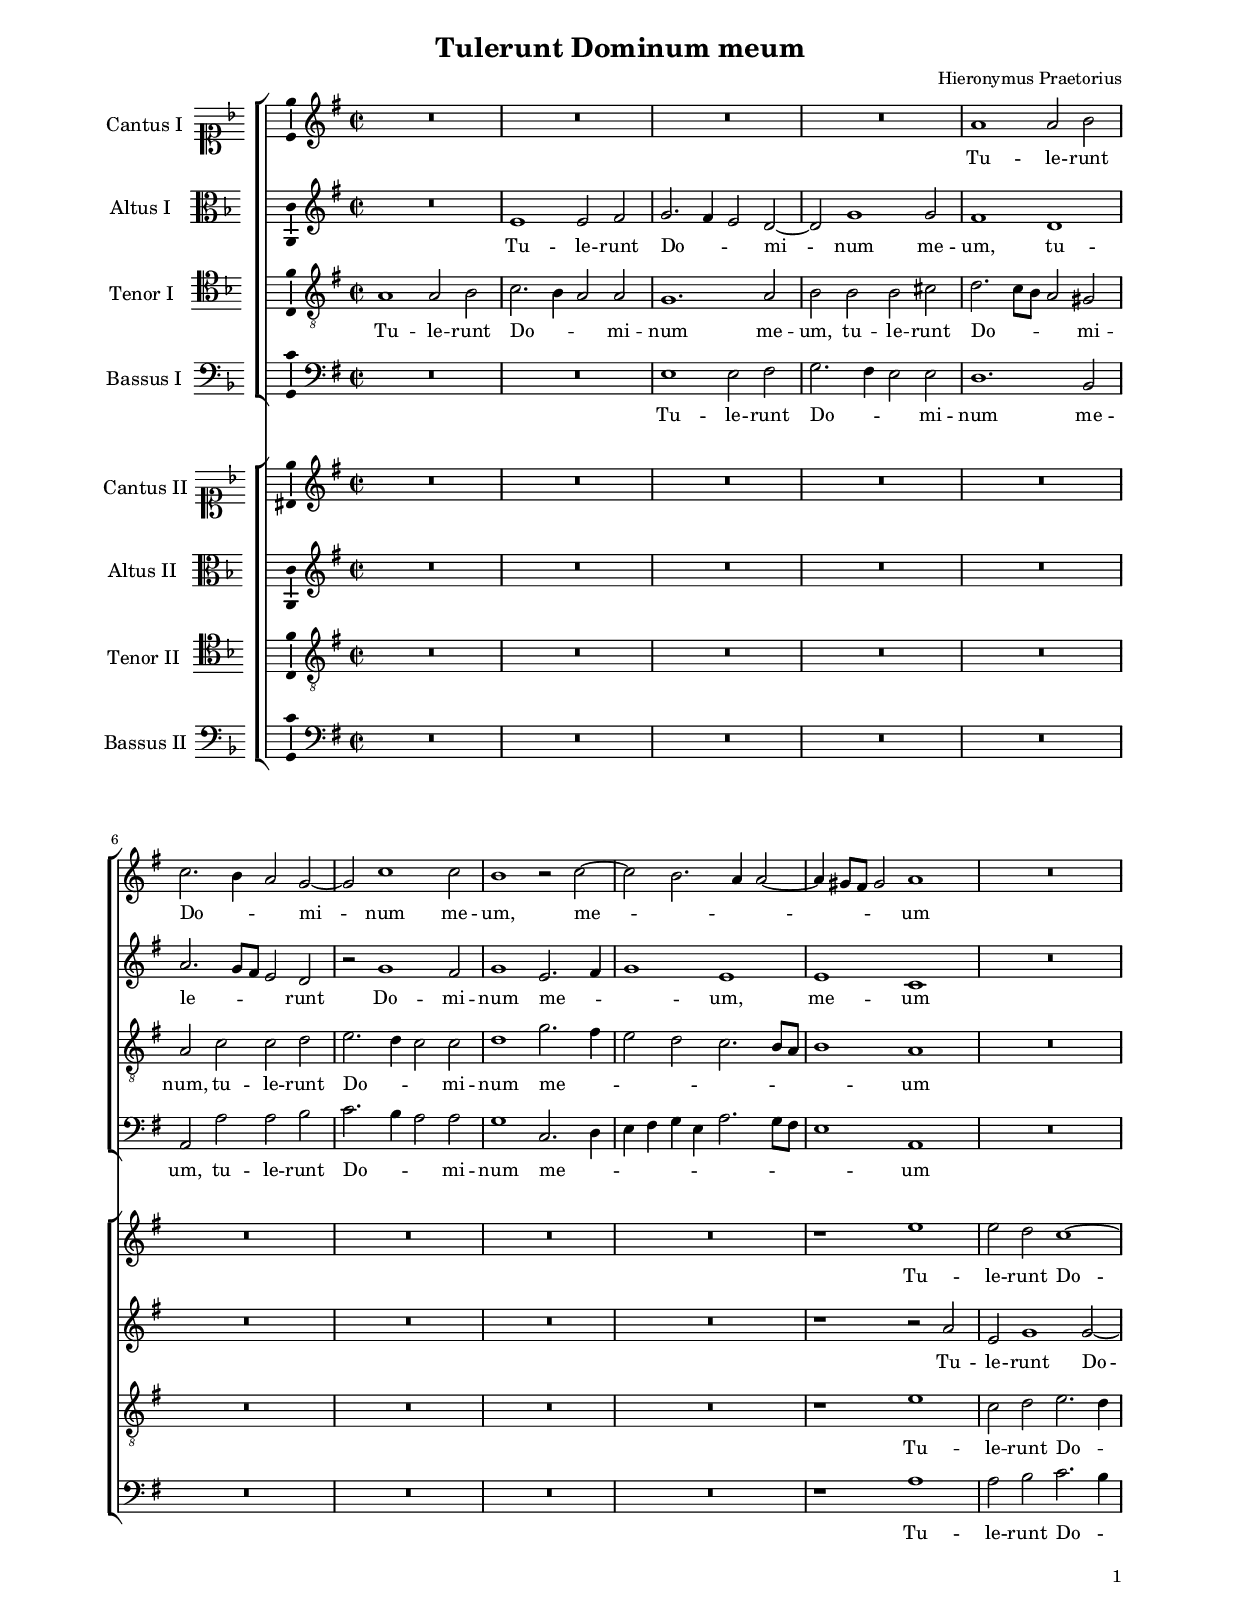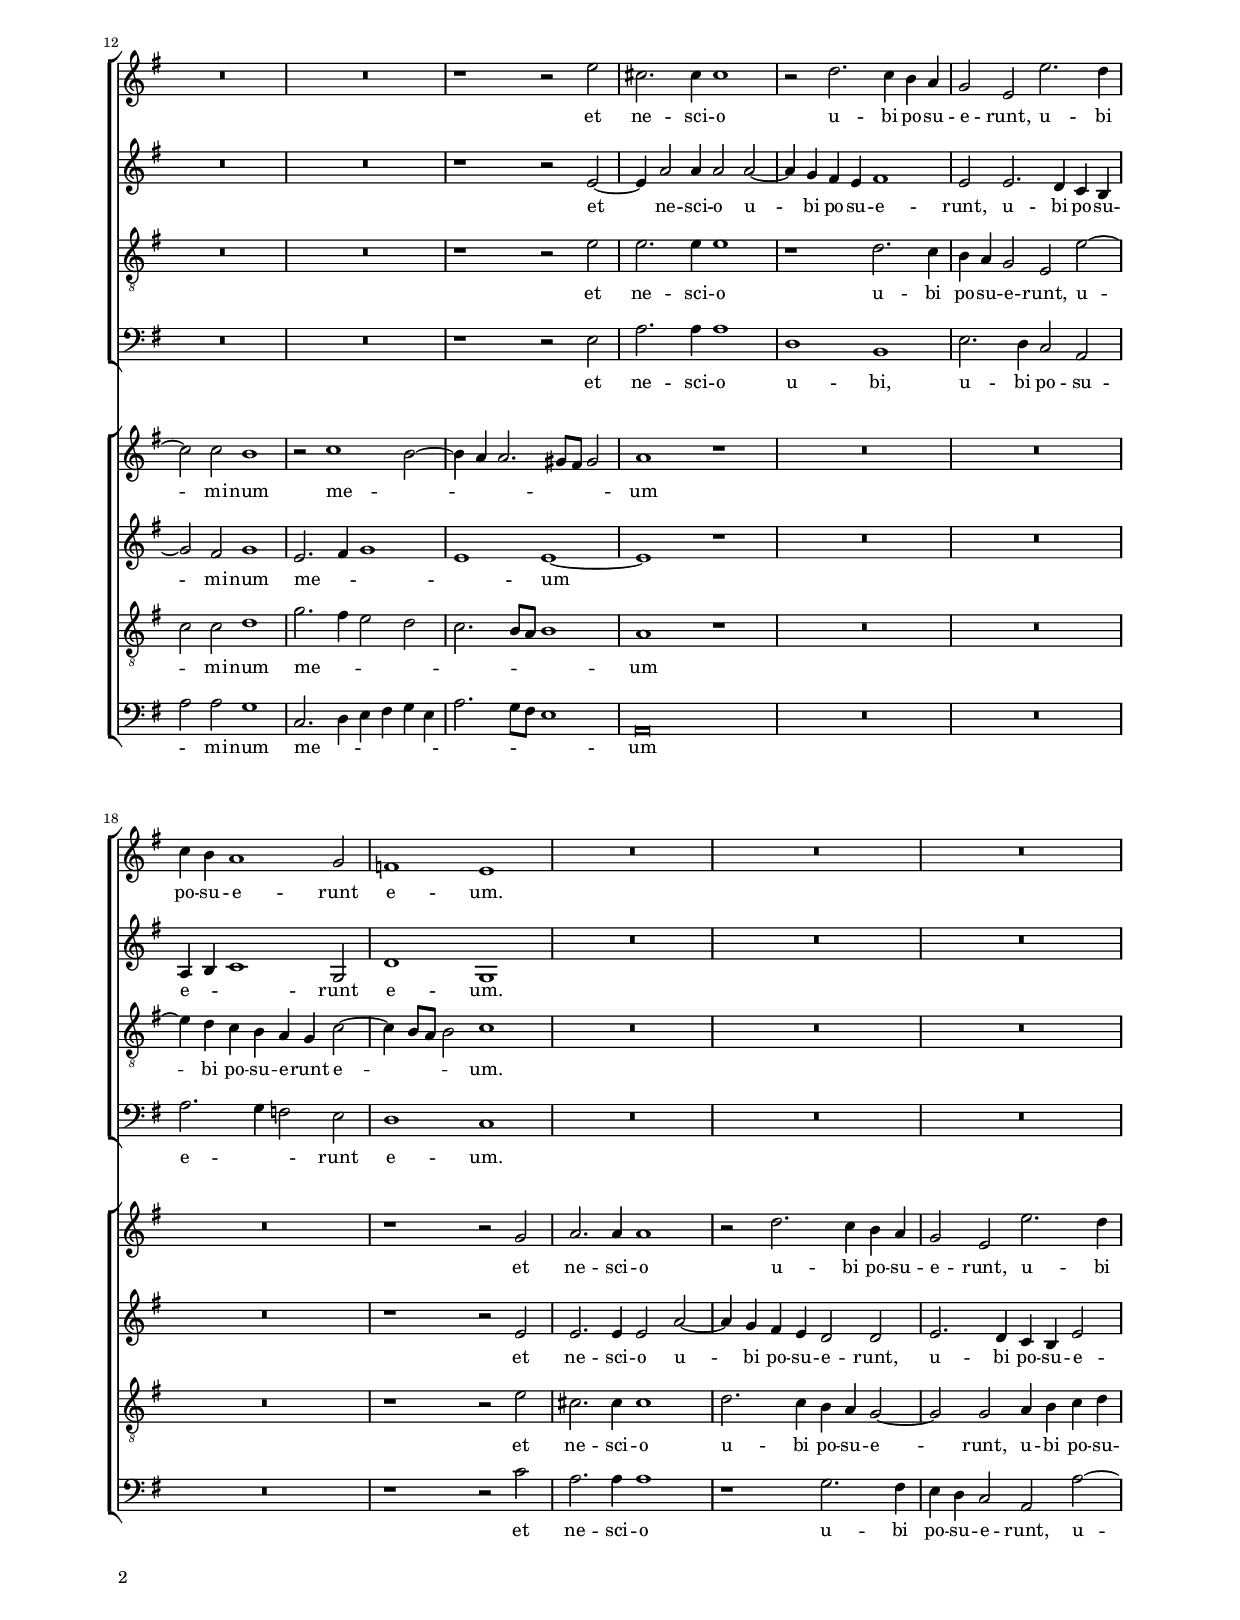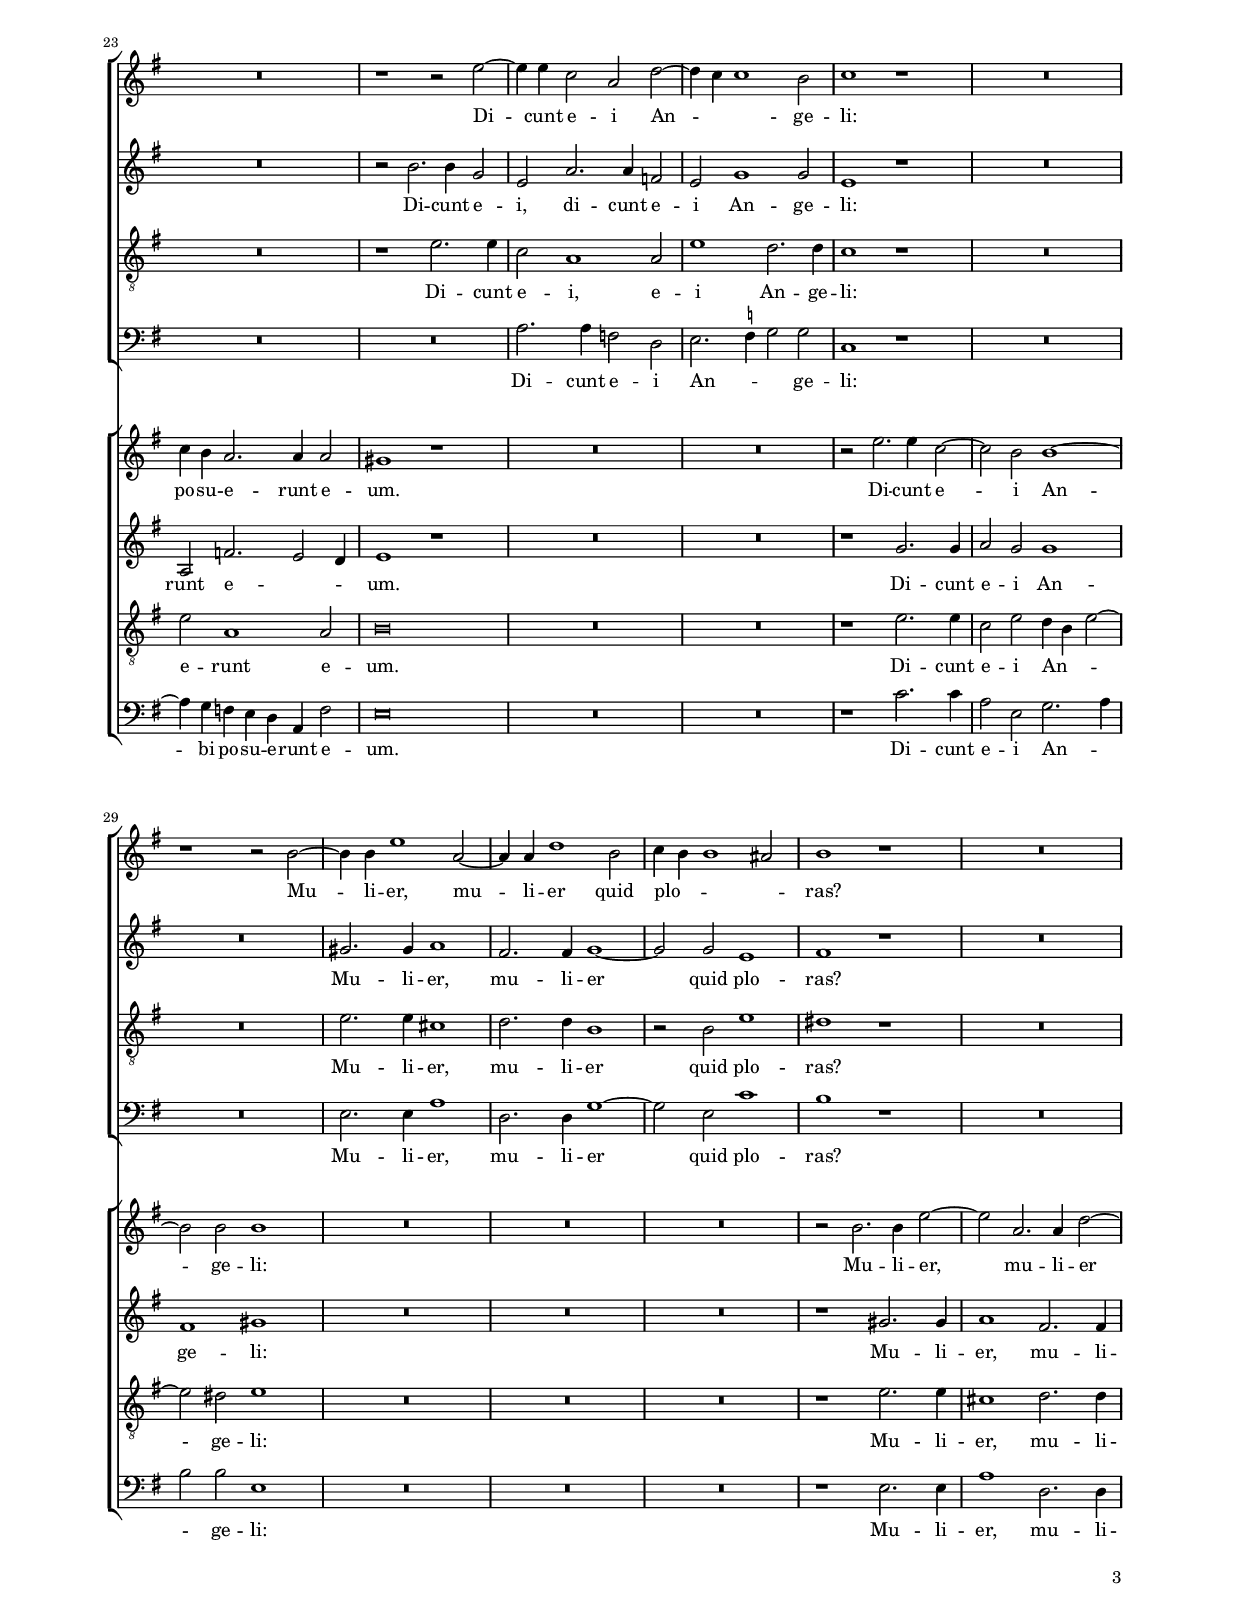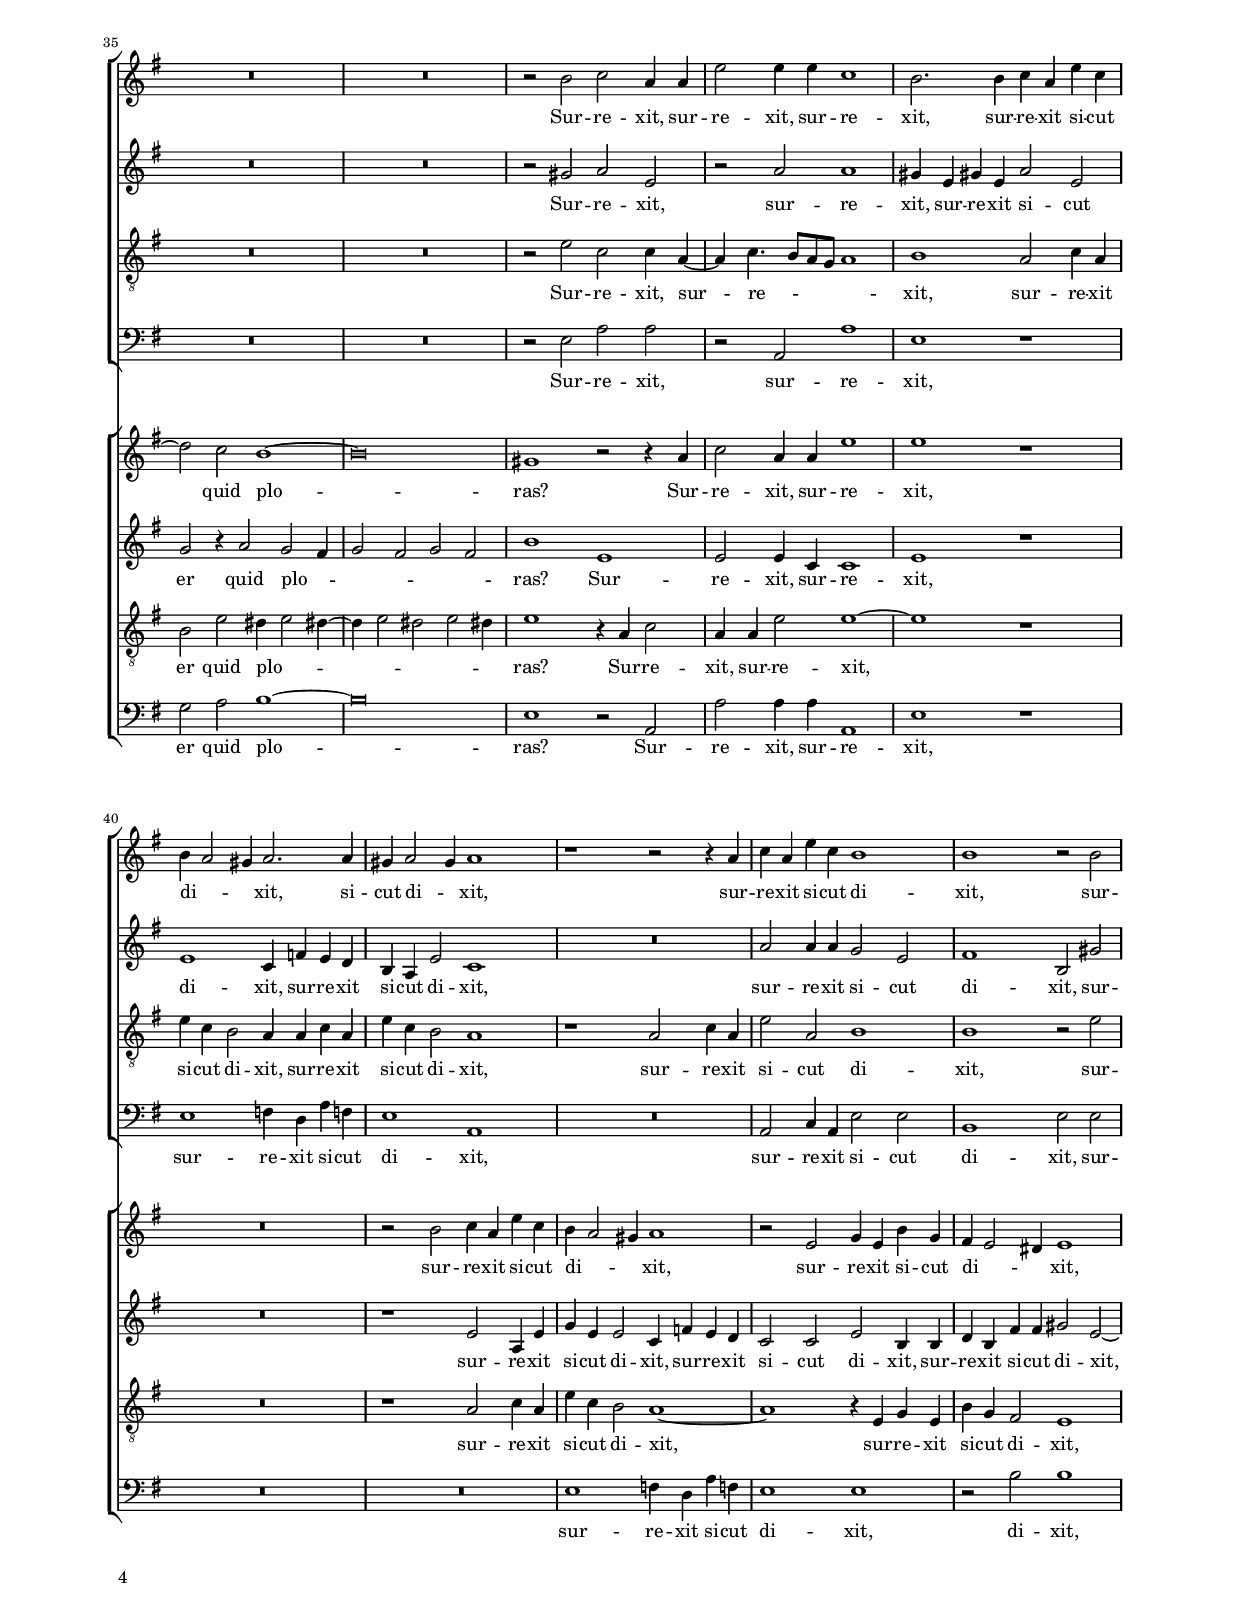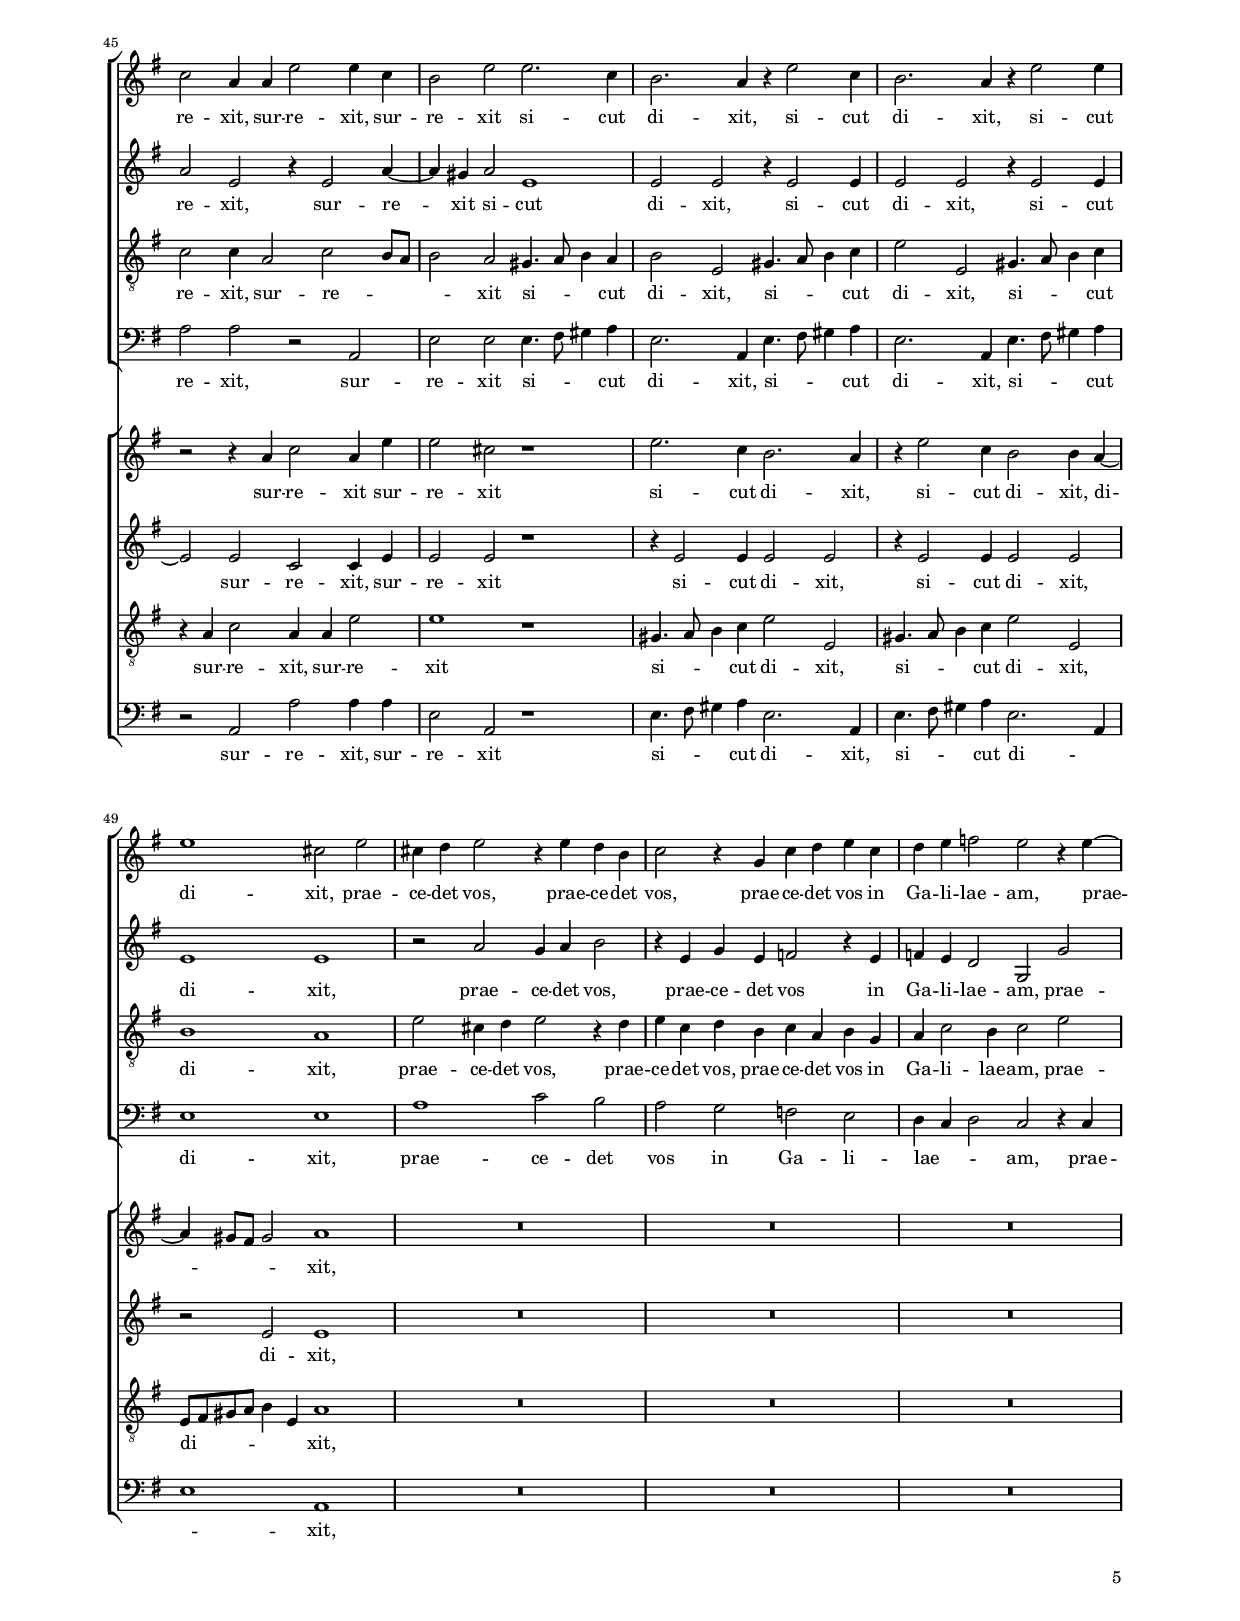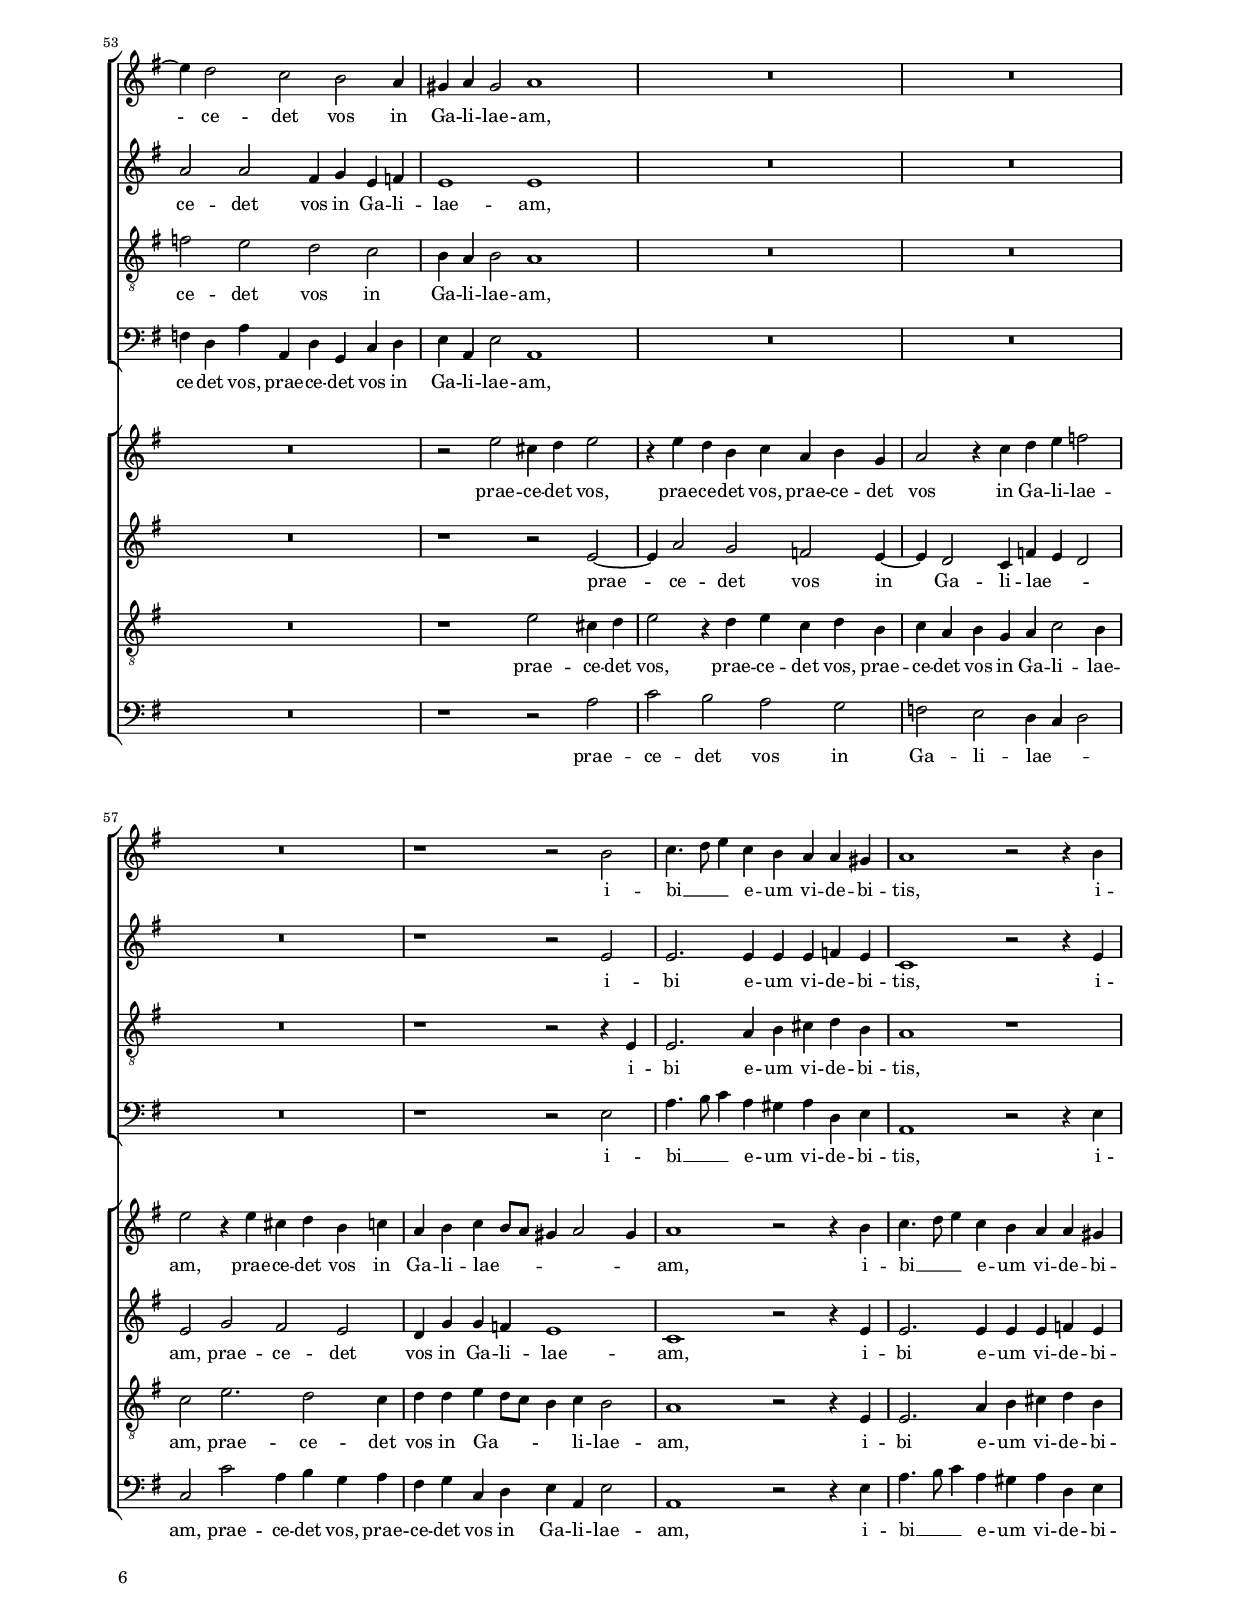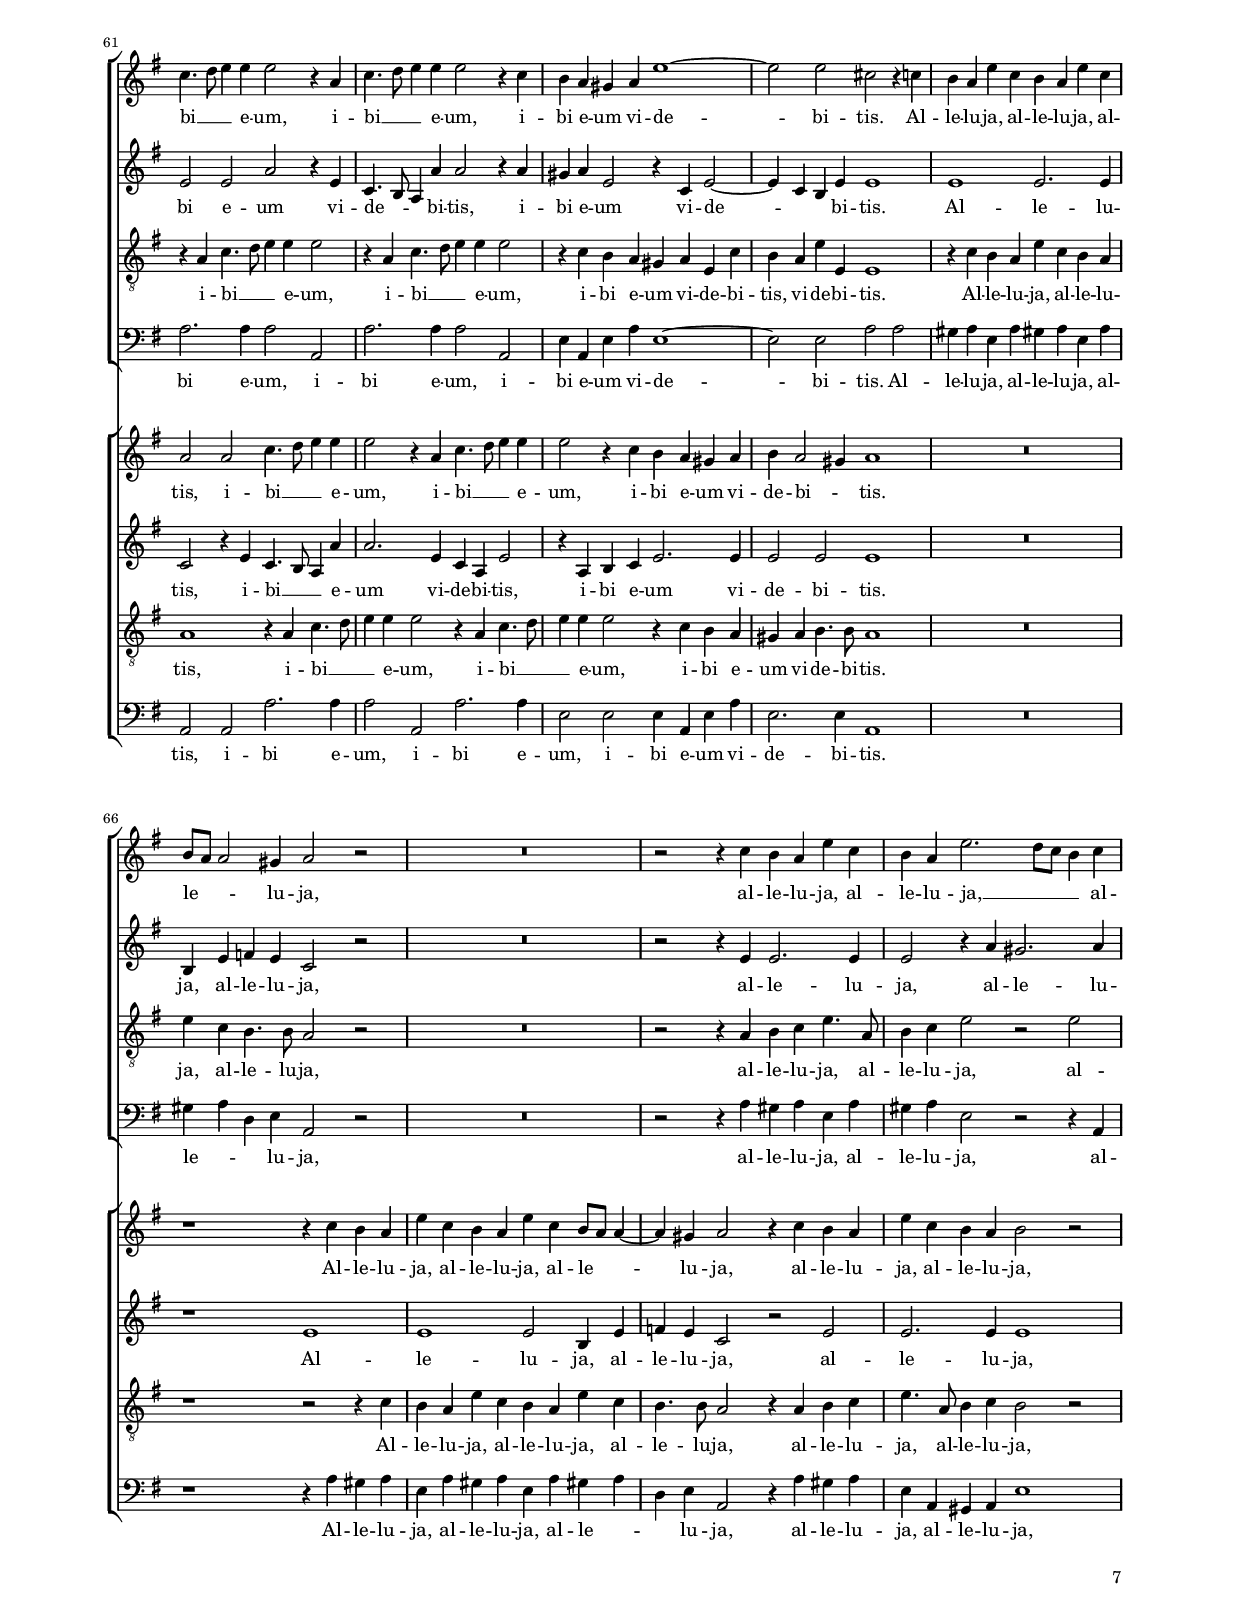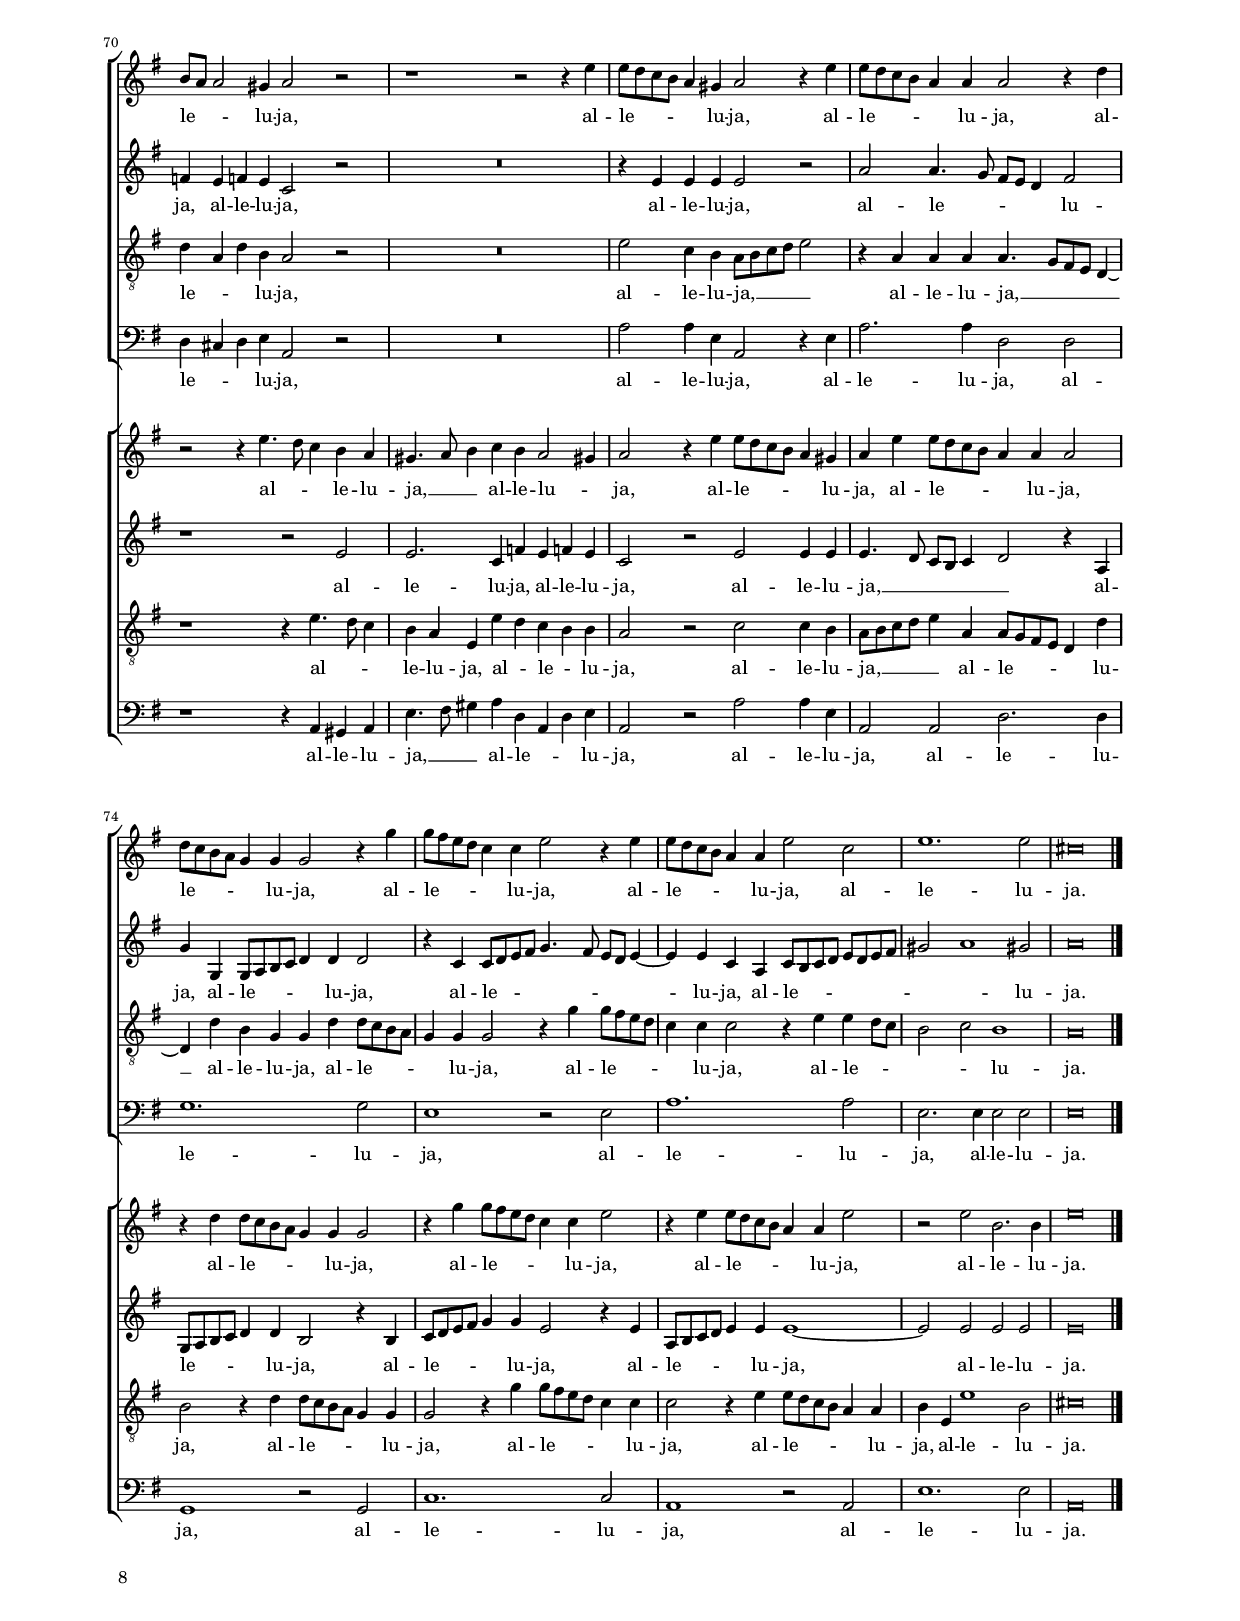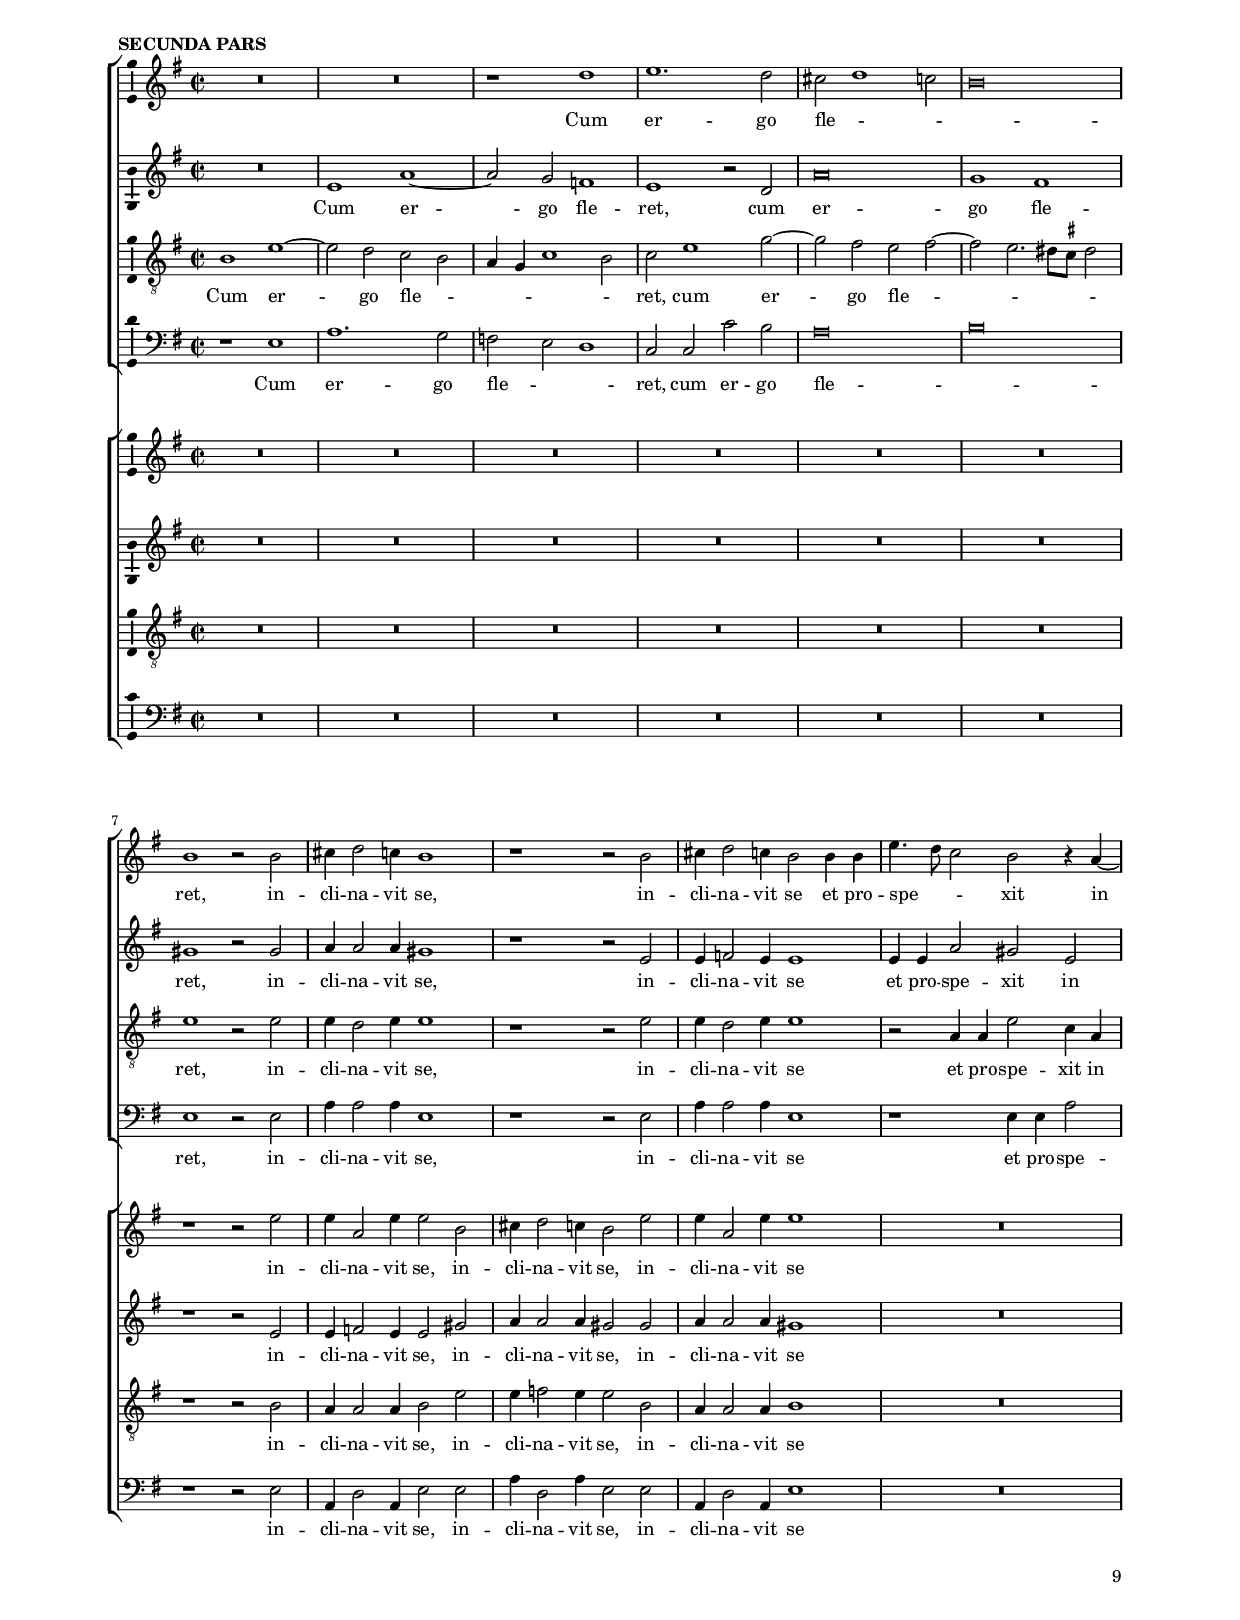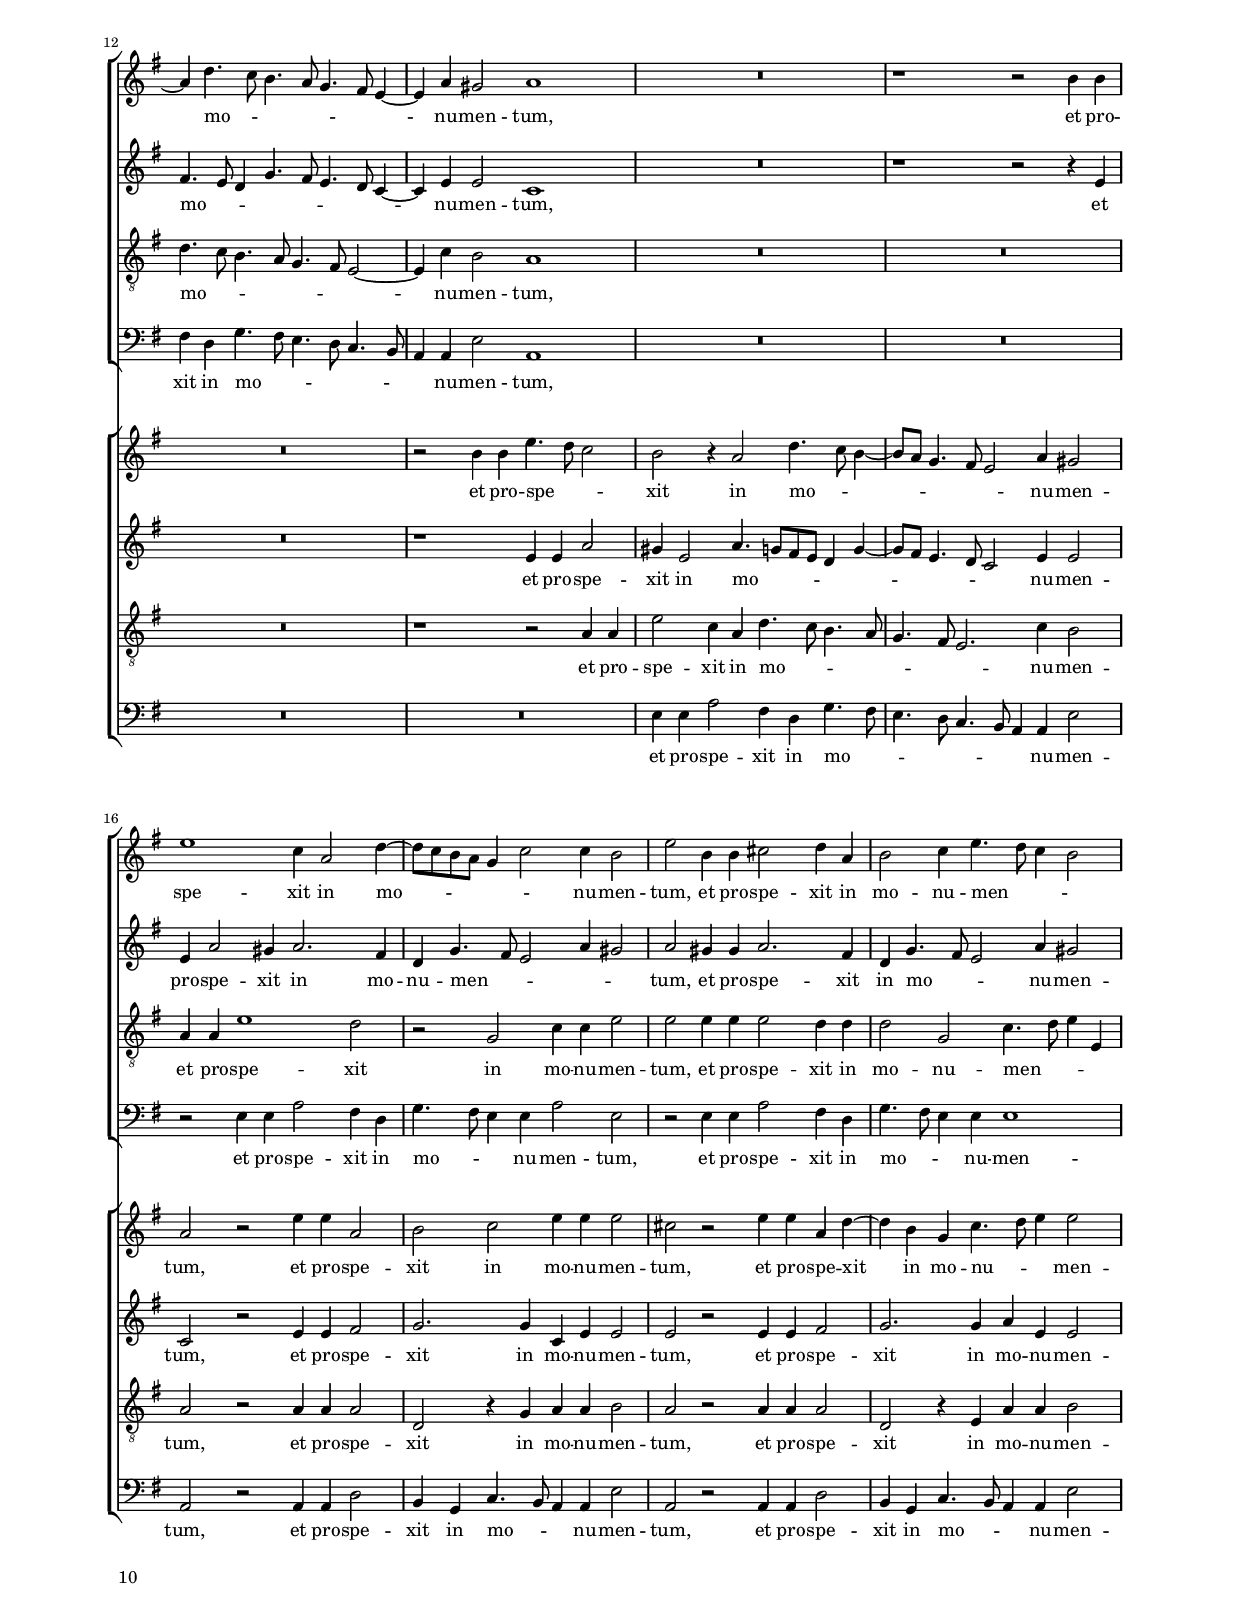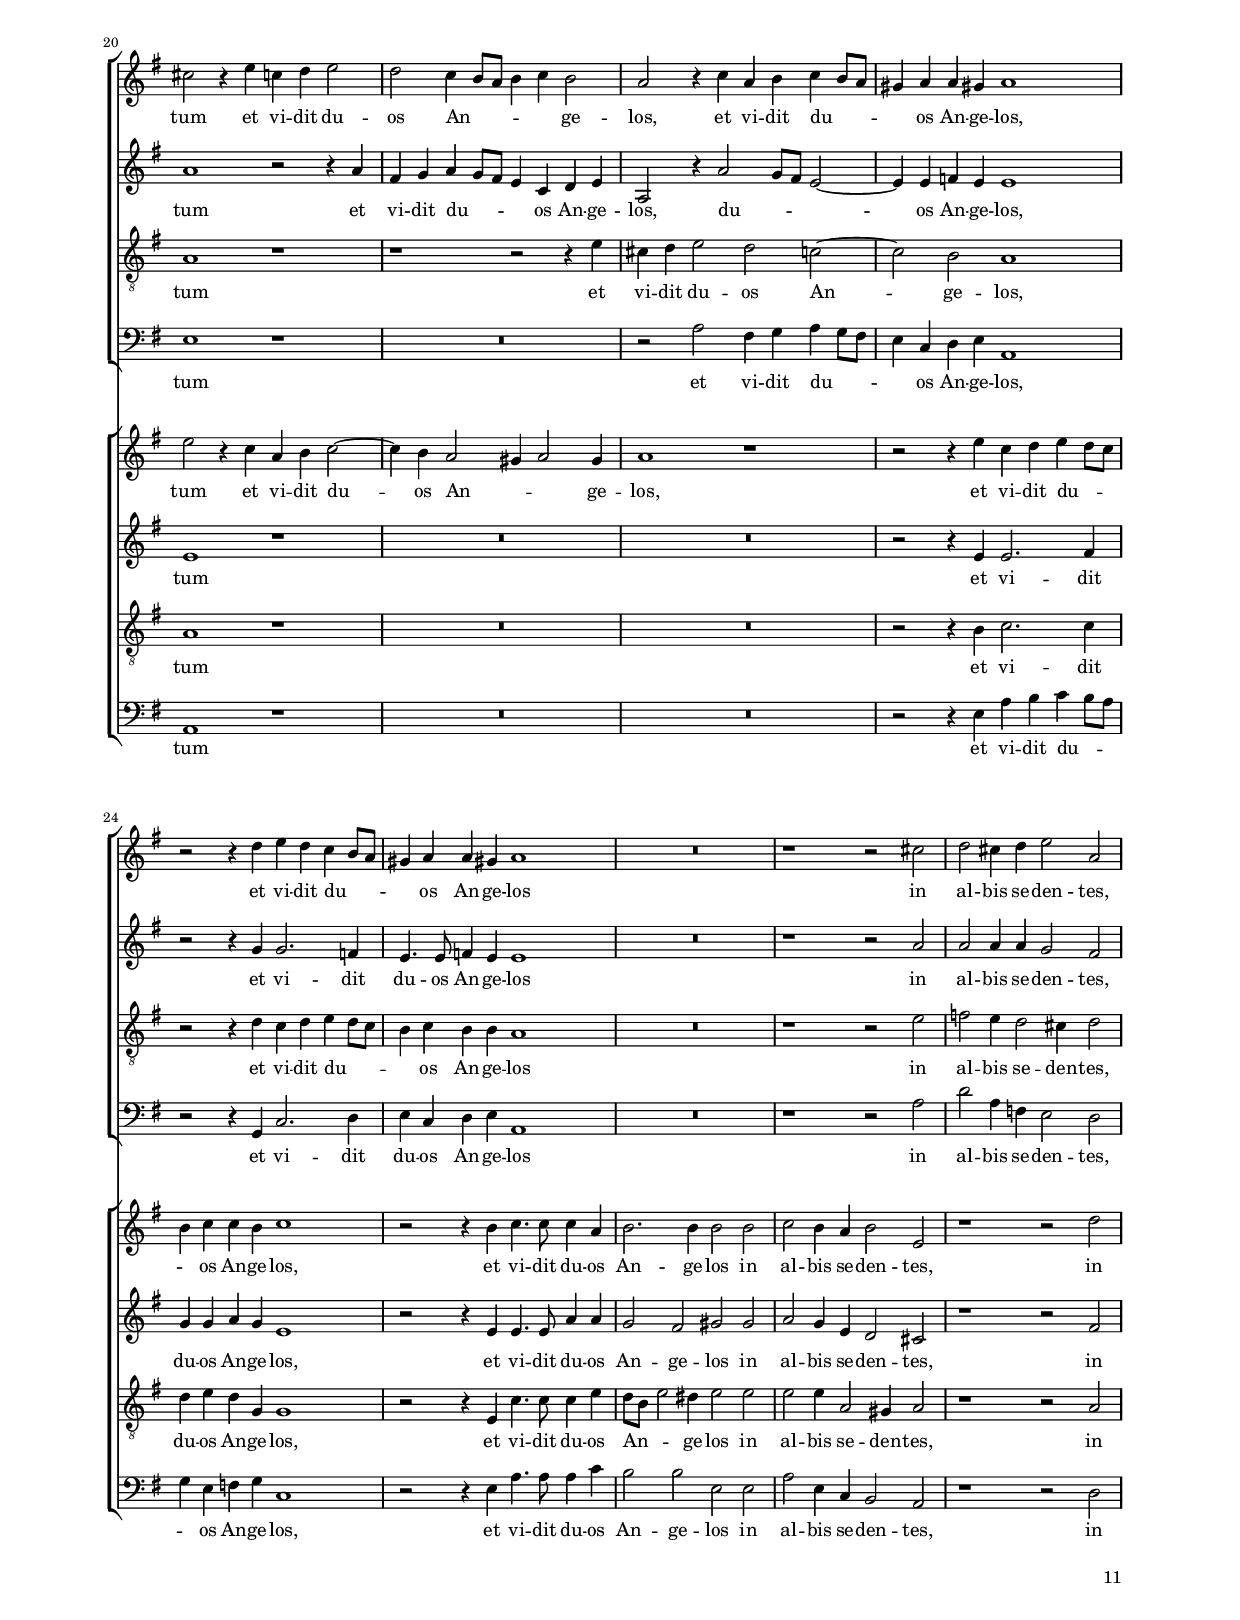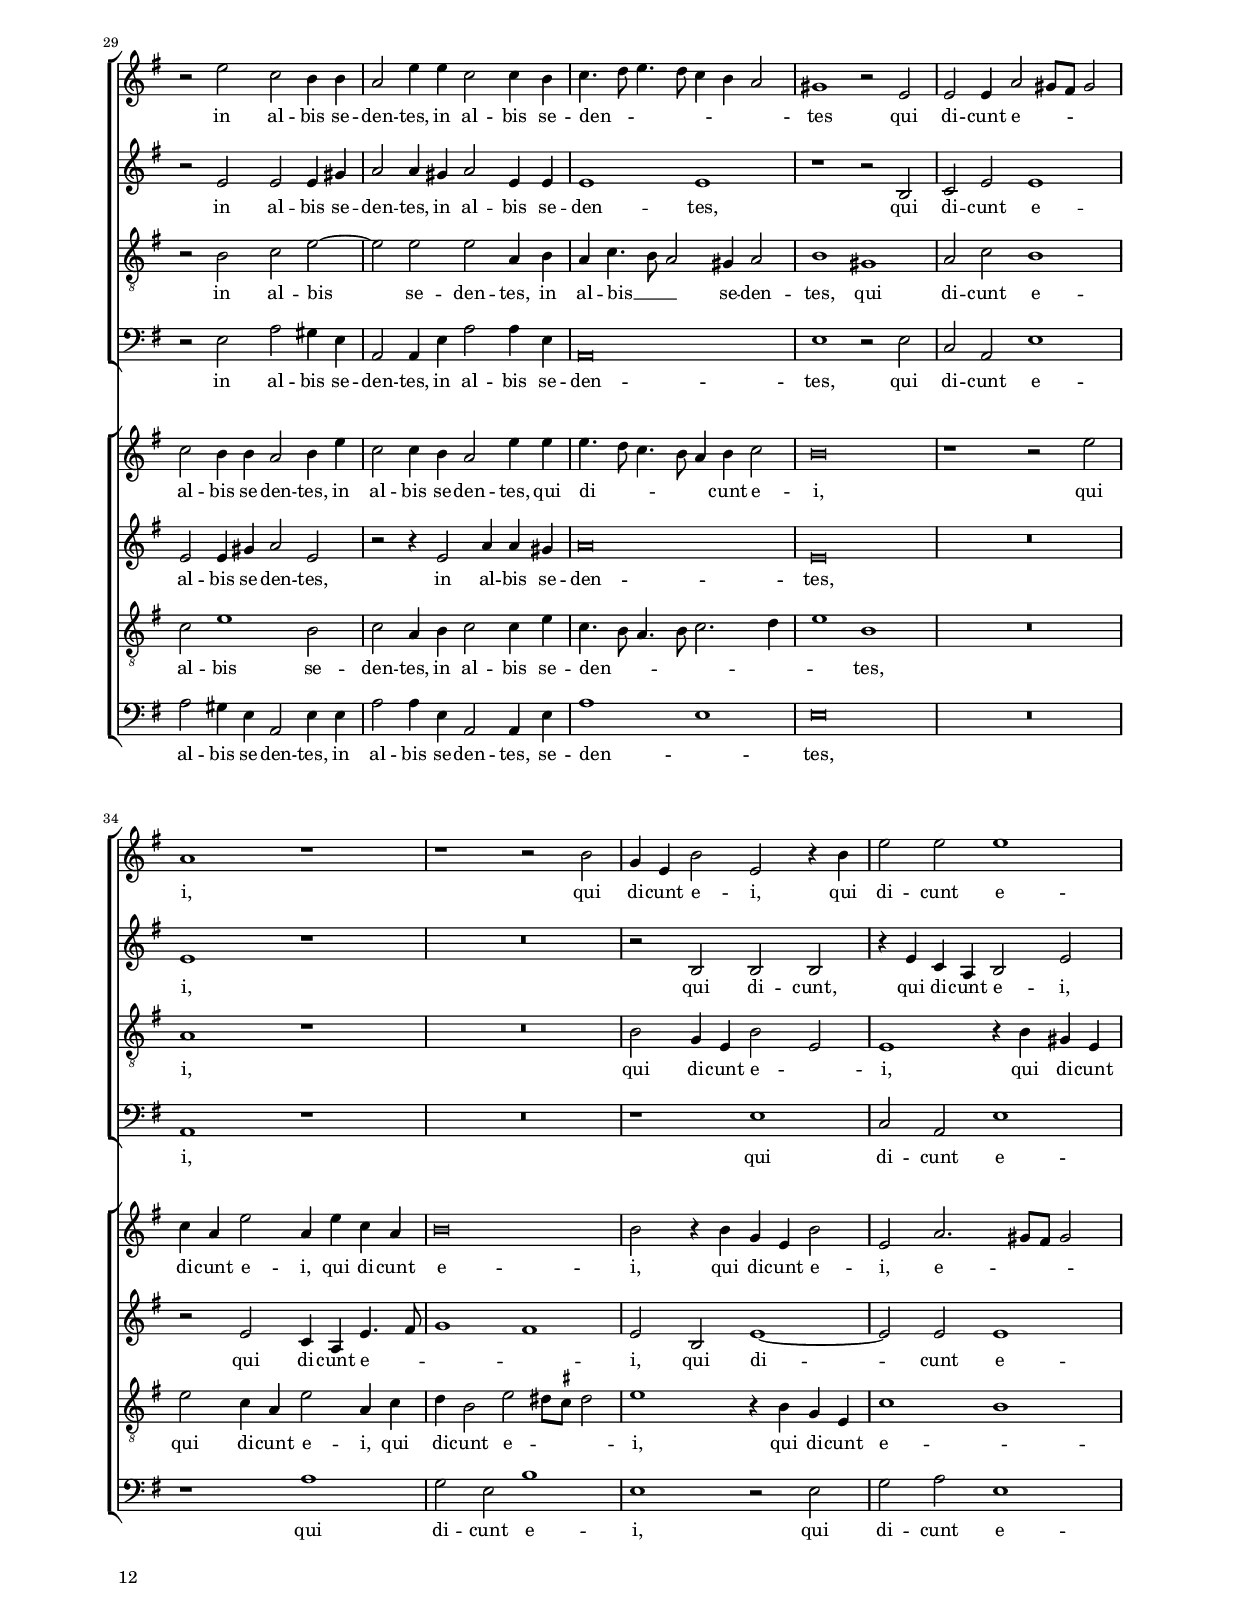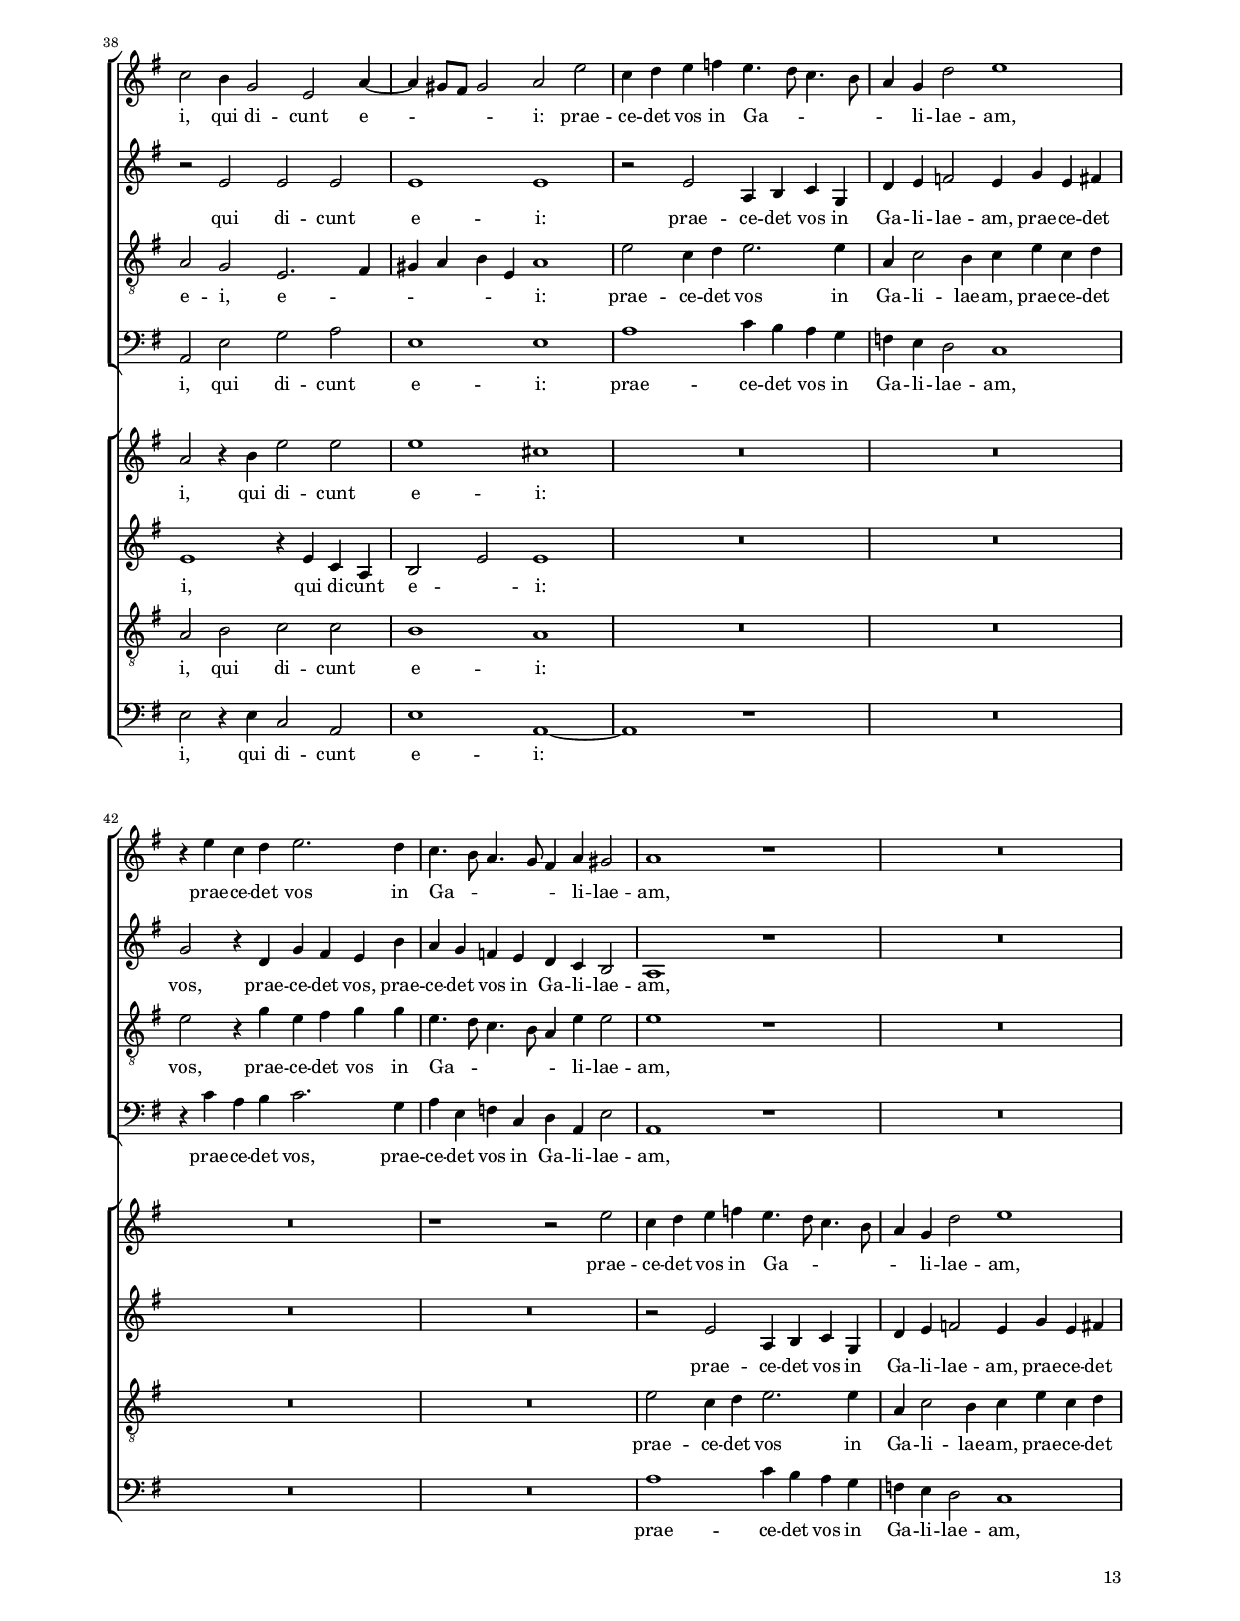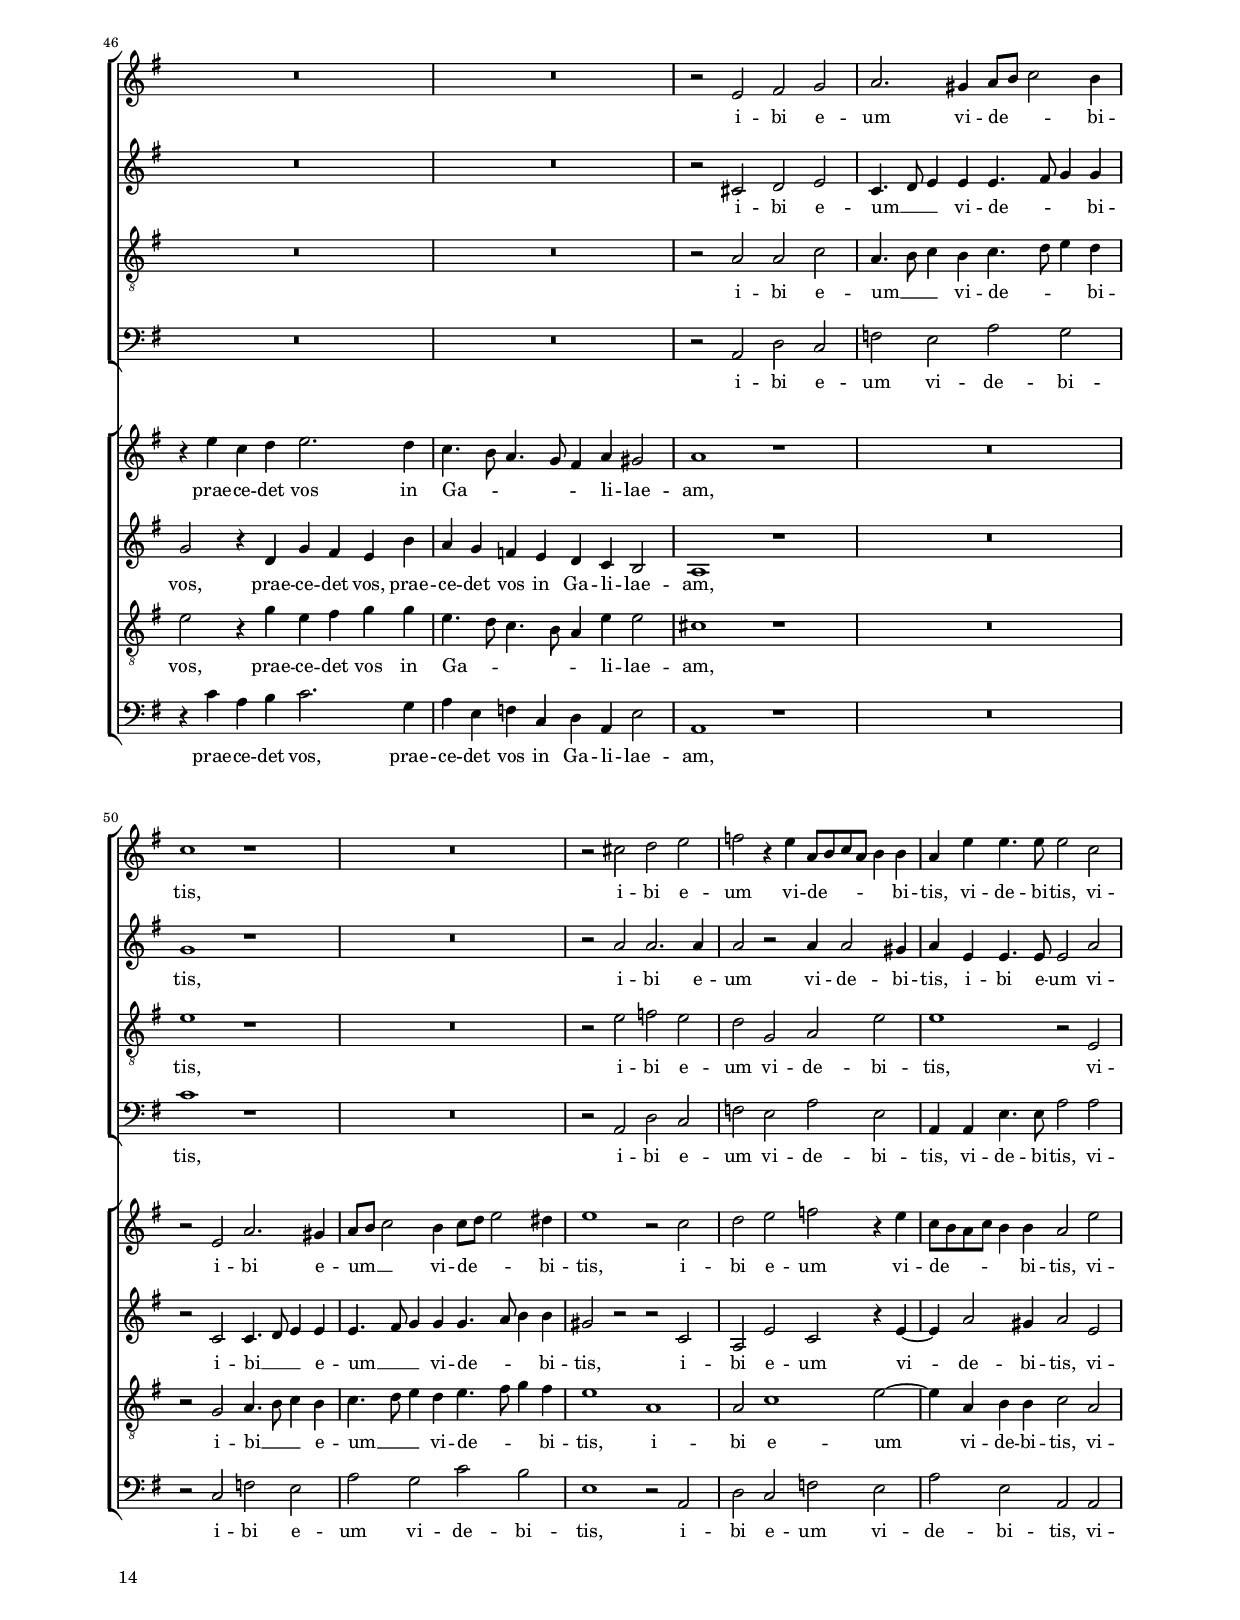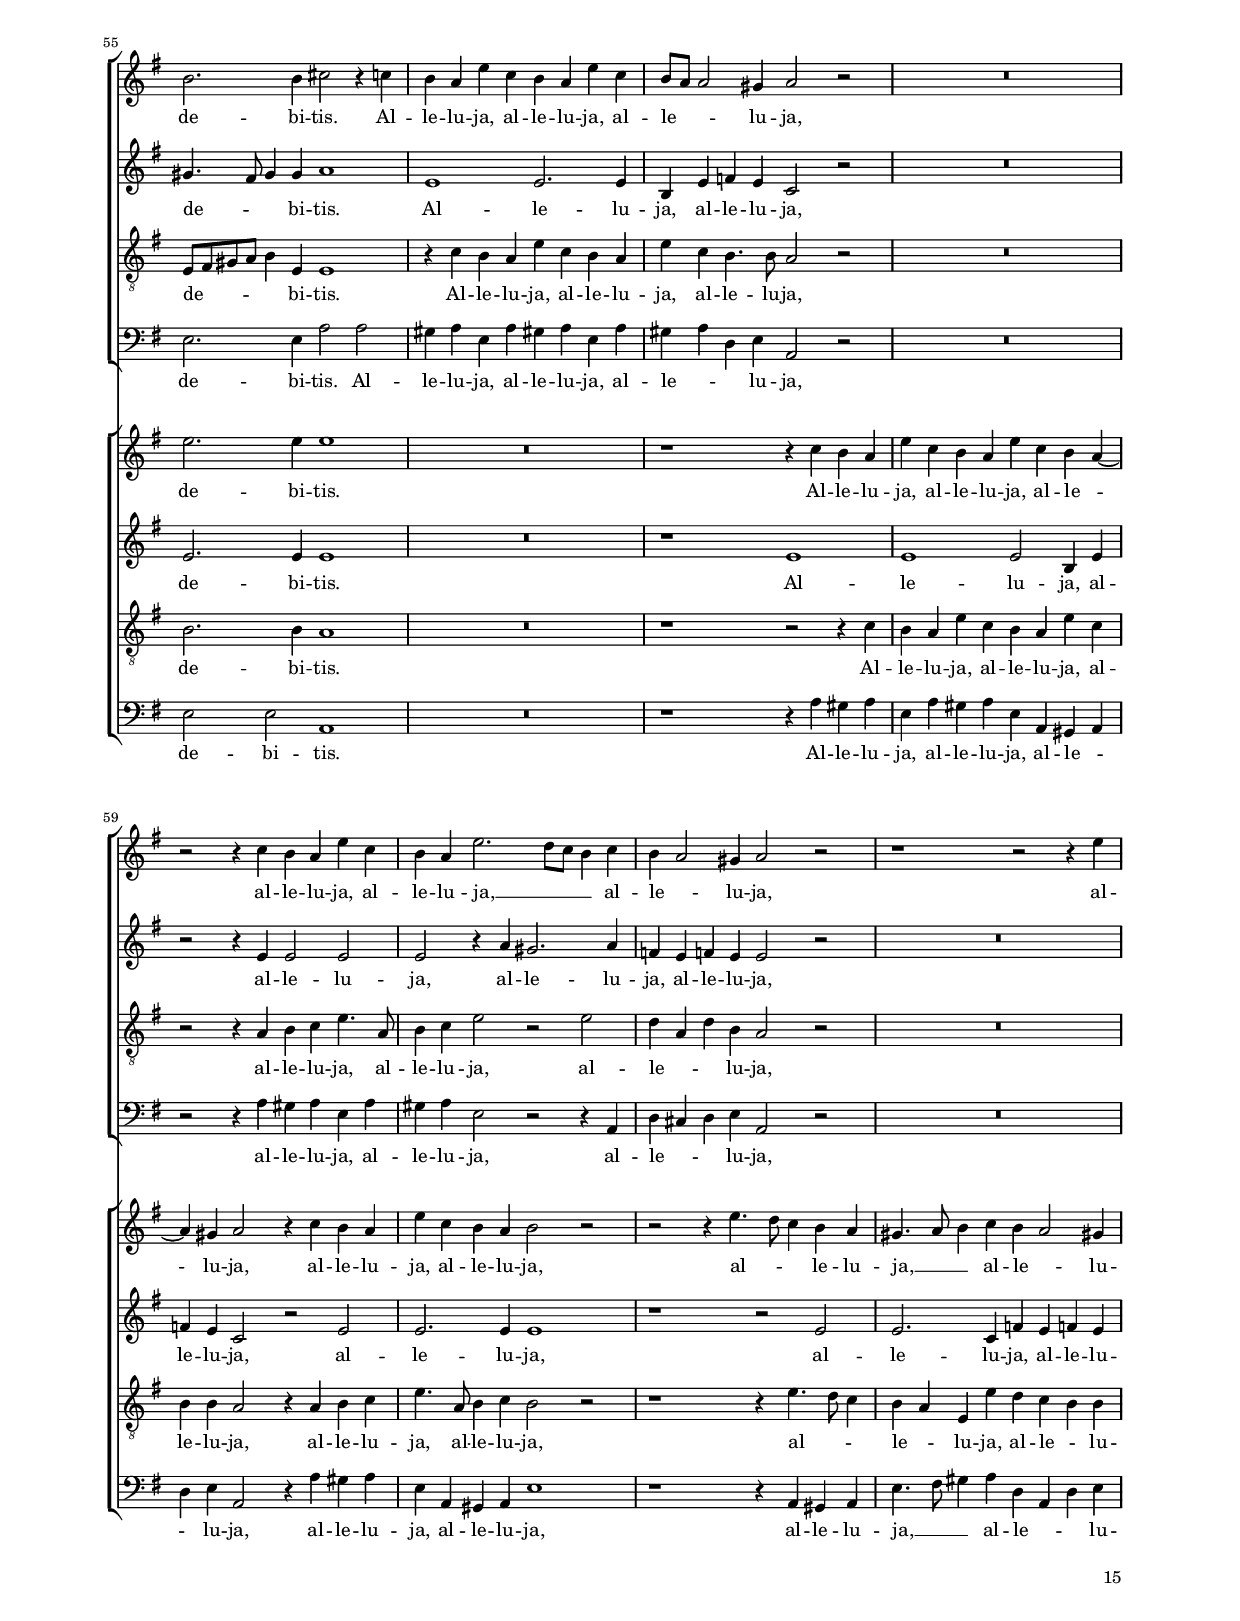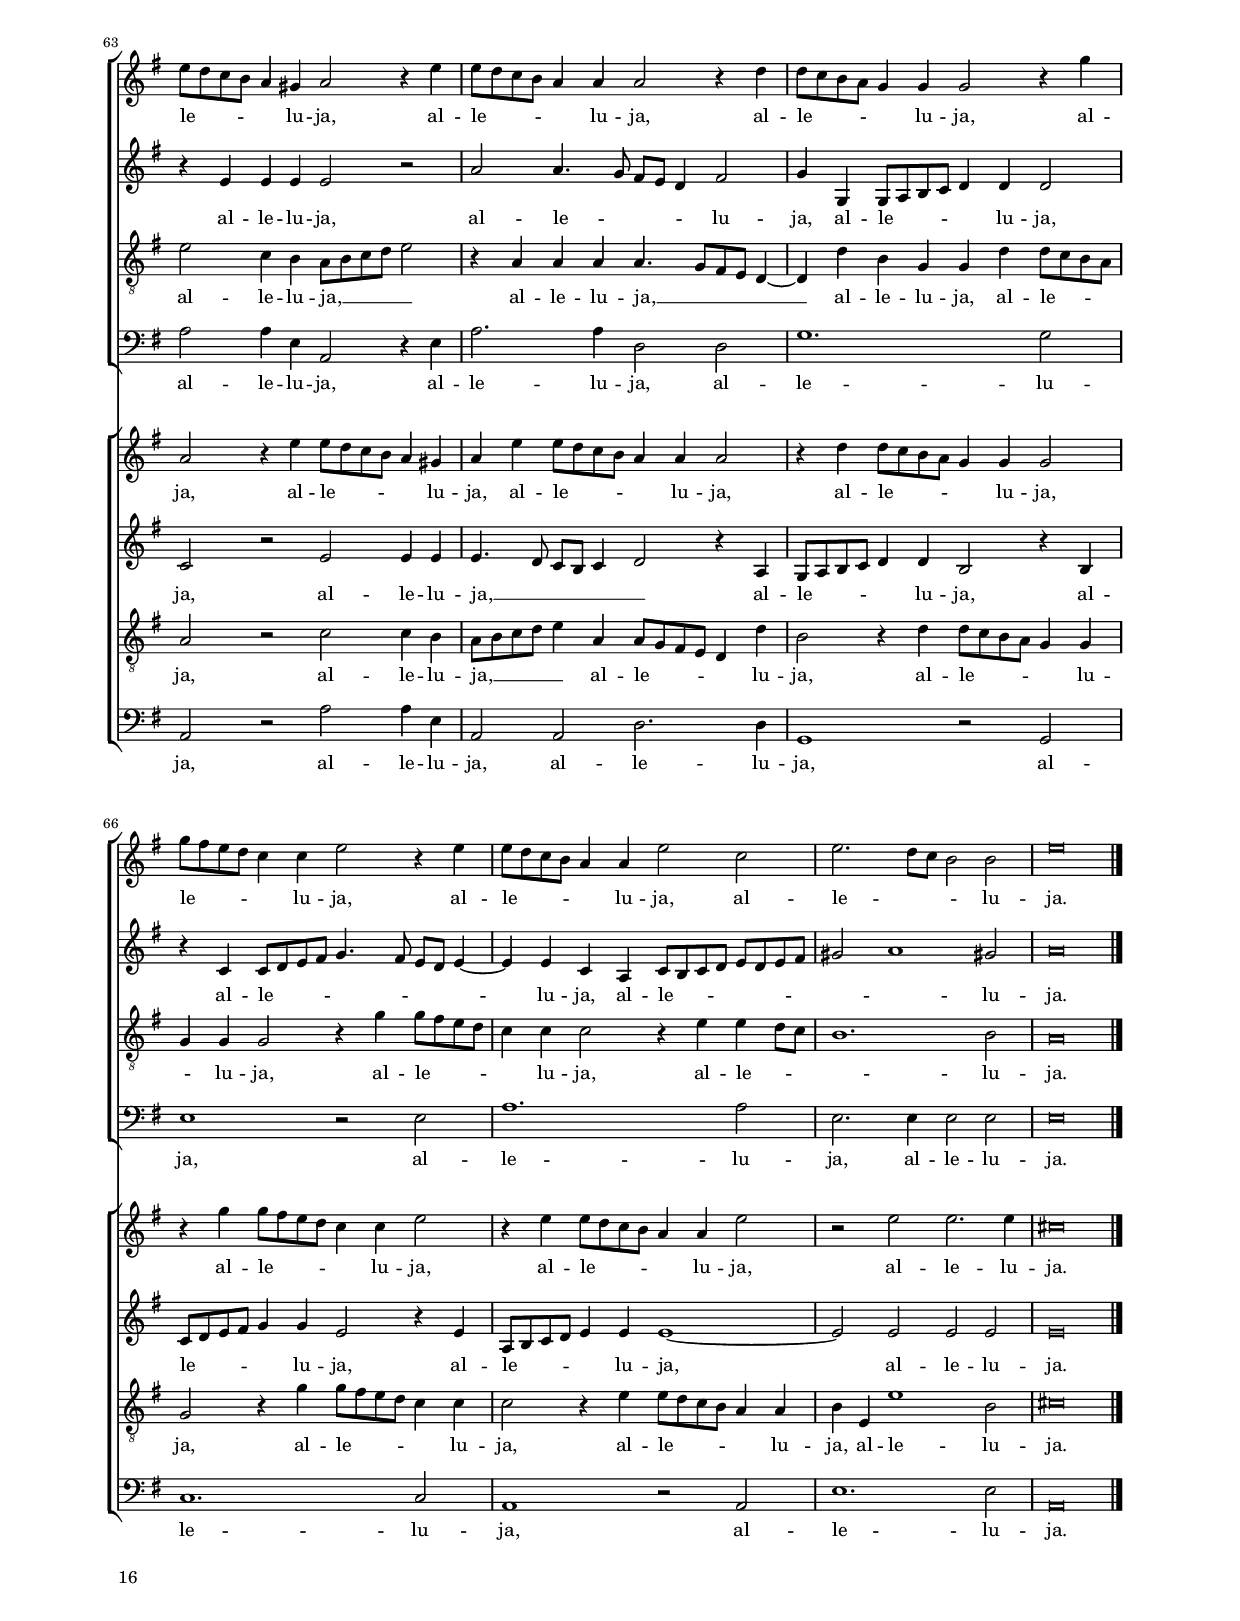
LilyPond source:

\header 
{
	title="Tulerunt Dominum meum"
	composer="Hieronymus Praetorius"
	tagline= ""
}

\version "2.22.1"
\language deutsch
#(set-global-staff-size 15)
% #(set-default-paper-size "letter")
#(ly:set-option 'point-and-click #f)


\paper
	{
	top-margin = 2 \cm
	bottom-margin = 1.4 \cm
	left-margin = 2 \cm
	right-margin = 2 \cm
	print-page-number = ##f
	ragged-bottom = ##f
	ragged-last-bottom = ##t
%   systems-per-page = 2
%   page-count = 8
    score-system-spacing = #'((basic-distance . 18) (minimum-distance . 14) (padding . 7) (strechability . 250))
	system-system-spacing = #'((basic-distance . 18) (minimum-distance . 14) (padding . 7) (strechability . 250))
    oddFooterMarkup=\markup   \fill-line { "" \fromproperty #'page:page-number-string }
    evenFooterMarkup=\markup  \fill-line { \fromproperty #'page:page-number-string "" }
    last-bottom-spacing = #'((basic-distance . 12) (minimum-distance . 7) (padding . 4))
	}


global =  
	{
    % \set Staff.autoBeaming = ##f
	\key f \major
	\time 2/2 \set Score.measureLength = #(ly:make-moment 2/1)
        \set Score.tempoHideNote = ##t
        \tempo 2 = 90
        \skip 1*2*78 \bar "|."
	}

	ficta = { \once \set suggestAccidentals = ##t }
	
	forget = #(define-music-function (music) (ly:music?) #{
	\accidentalStyle forget
	$music
	\accidentalStyle default
	#})

        	
incipitcantusprimus = \markup { \score {
	{
	\set Staff.instrumentName = \markup { \fontsize #1 "Cantus I" }
	\key f \major
	\clef soprano
	s4 \bar ""
	}
	\layout  {
	raggedright = ##t
	indent = 1.6 \cm
	line-width = 2.2\cm
	\context { \Staff \remove Time_signature_engraver }
	\override Staff.Clef.Y-extent = #'(0 . 0)
	}} \hspace #1 }
      
incipitaltusprimus = \markup { \score {
	{
	\set Staff.instrumentName = \markup { \fontsize #1 "Altus I" }
	\key f \major
	\clef alto
	s4 \bar ""
	}
	\layout  {
	raggedright = ##t
	indent = 1.6 \cm
	line-width = 2.2\cm
	\context { \Staff \remove Time_signature_engraver }
	\override Staff.Clef.Y-extent = #'(0 . 0)
	}} \hspace #1 }
      
incipittenorprimus = \markup { \score {
	{
	\set Staff.instrumentName = \markup { \fontsize #1 "Tenor I" }
	\key f \major
	\clef tenor
	s4 \bar ""
	}
	\layout  {
	raggedright = ##t
	indent = 1.6 \cm
	line-width = 2.2\cm
	\context { \Staff \remove Time_signature_engraver }
	\override Staff.Clef.Y-extent = #'(0 . 0)
	}} \hspace #1 }


incipitbassusprimus = \markup { \score {
	{
	\set Staff.instrumentName = \markup { \fontsize #1 "Bassus I" }
	\key f \major
	\clef bass
	s4 \bar ""
	}
	\layout  {
	raggedright = ##t
	indent = 1.6 \cm
	line-width = 2.2\cm
	\context { \Staff \remove Time_signature_engraver }
	\override Staff.Clef.Y-extent = #'(0 . 0)
	}} \hspace #1 }

incipitcantussecundus = \markup { \score {
	{
	\set Staff.instrumentName = \markup { \fontsize #1 "Cantus II" }
	\key f \major
	\clef soprano
	s4 \bar ""
	}
	\layout  {
	raggedright = ##t
	indent = 1.6 \cm
	line-width = 2.2\cm
	\context { \Staff \remove Time_signature_engraver }
	\override Staff.Clef.Y-extent = #'(0 . 0)
	}} \hspace #1 }


incipitaltussecundus = \markup { \score {
	{
	\set Staff.instrumentName = \markup { \fontsize #1 "Altus II" }
	\key f \major
	\clef alto
	s4 \bar ""
	}
	\layout  {
	raggedright = ##t
	indent = 1.6 \cm
	line-width = 2.2\cm
	\context { \Staff \remove Time_signature_engraver }
	\override Staff.Clef.Y-extent = #'(0 . 0)
	}} \hspace #1 }


incipittenorsecundus = \markup { \score {
	{
	\set Staff.instrumentName = \markup { \fontsize #1 "Tenor II" }
	\key f \major
	\clef tenor
	s4 \bar ""
	}
	\layout  {
	raggedright = ##t
	indent = 1.6 \cm
	line-width = 2.2\cm
	\context { \Staff \remove Time_signature_engraver }
	\override Staff.Clef.Y-extent = #'(0 . 0)
	}} \hspace #1 }	


incipitbassussecundus = \markup { \score {
	{
	\set Staff.instrumentName = \markup { \fontsize #1 "Bassus II" }
	\key f \major
	\clef bass
	s4 \bar ""
	}
	\layout  {
	raggedright = ##t
	indent = 1.6 \cm
	line-width = 2.2\cm
	\context { \Staff \remove Time_signature_engraver }
	\override Staff.Clef.Y-extent = #'(0 . 0)
	}} \hspace #1 }

cantusprimus =  \relative c''
	{
	R\breve
	R\breve
	R\breve
	R\breve
%5
	g1 g2 a |
	b2. a4 g2 f~
	f2 b1 b2
	a1 r2 b~
	b2 a2. g4 g2~
%10
	g4 fis8 e fis2 g1 |
	R\breve
	R\breve
	R\breve
	r1 r2 d'
%15
	h2. h4 h1 |
	r2 c2. b4 a g
	f2 d d'2. c4
	b4 a g1 f2
	es1 d
%20
	R\breve |
	R\breve
	R\breve
	R\breve
	r1 r2 d'~
%25
	d4 d b2 g c~ |
	c4 b b1 a2
	b1 r
	R\breve
	r1 r2 a~
%30
	a4 a d1 g,2~ |
	g4 g c1 a2
	b4 a a1 gis2
	a1 r
	R\breve
%35
	R\breve |
	R\breve
	r2 a b g4 g
	d'2 d4 d b1
	a2. a4 b g d' b
%40
	a4 g2 fis4 g2. g4 |
	fis4 g2 fis4 g1
	r1 r2 r4 g
	b4 g d' b a1
	a1 r2 a
%45
	b2 g4 g d'2 d4 b |
	a2 d d2. b4
	a2. g4 r4 d'2 b4
	a2. g4 r4 d'2 d4
	d1 h2 d
%50
	h4 c d2 r4 d c a |
	b2 r4 f b4 c d b
	c4 d es2 d r4 d~
	d4 c2 b2 a2 g4
	fis4 g fis2 g1
%55
	R\breve |
	R\breve
	R\breve
	r1 r2 a
	b4. c8 d4 b a g g fis
%60
	g1 r2 r4 a |
	b4. c8 d4 d d2 r4 g,
	b4. c8 d4 d d2 r4 b
    a4 g fis g d'1~
    d2 d h2 r4 b
%65
    a4 g d' b a g d' b |
    a8 g g2 fis4 g2 r
    R\breve
    r2 r4 b a g d' b
	a4 g d'2. c8 b a4 b
%70
	a8 g g2 fis4 g2 r |
	r1 r2 r4 d'
	d8 c b a g4 fis g2 r4 d'
	d8 c b a g4 g g2 r4 c
	c8 b a g f4 f f2 r4 f'
%75
	f8 e d c b4 b d2 r4 d |
	d8 c b a g4 g d'2 b
	d1. d2
	h\breve |
	}

altusprimus =  \relative c' 
    {
	R\breve
	d1 d2 e
	f2. e4 d2 c~
	c2 f1 f2
%5
	e1 c |
	g'2. f8 e d2 c
	r2 f1 e2
	f1 d2. e4
	f1 d
%10
	d1 b |
	R\breve
	R\breve 
	R\breve
	r1 r2 d~
%15
	d4 g2 g4 g2 g~ |
	g4 f e d e1
	d2 d2. c4 b a
	g4 a b1 f2
	c'1 f,
%20
	R\breve |
	R\breve
	R\breve
	R\breve
	r2 a'2. a4 f2
%25
	d2 g2. g4 es2  |
	d2 f1 f2
	d1 r
	R\breve
	R\breve
%30
	fis2. fis4 g1 |
	e2. e4 f1~
	f2 f d1
	e1 r
	R\breve
%35
	R\breve |
	R\breve
	r2 fis g d
	r2 g g1
	fis4 d fis! d g2 d
%40
	d1 b4 es d c |
	a4 g d'2 b1
	R\breve
	g'2 g4 g f2 d
	e1 a,2 fis'
%45
	g2 d r4 d2 g4~ |
	g4 fis g2 d1
	d2 d r4 d2 d4
	d2 d r4 d2 d4
	d1 d
%50
	r2 g f4 g a2 |
	r4 d, f d es2 r4 d
	es4 d c2 f, f'
	g2 g e4 f d es
	d1 d
%55
	R\breve |
	R\breve
	R\breve
	r1 r2 d
	d2. d4 d d es d
%60
	b1 r2 r4 d |
	d2 d g r4 d
	b4. a8 g4 g' g2 r4 g
	fis4 g d2 r4 b d2~
	d4 b a d d1
%65
	d1 d2. d4 |
	a4 d es d b2 r
	R\breve
	r2 r4 d d2. d4
	d2 r4 g fis2. g4
%70
	es4 d es!d b2 r |
	R\breve
	r4 d d d d2 r
	g2 g4. f8 e d c4 e2
	f4 f, f8 g a b c4 c c2
%75
	r4 b b8 c d e f4. e8 d8[ c] d4~ |
	d4 d b g b8[ a b c] d c d e
	fis2 g1 fis!2
	g\breve |
	}

tenorprimus =  \relative c' 
	{
	g1 g2 a
	b2. a4 g2 g
	f1. g2
	a2 a a h
%5
	c2. b8 a g2 fis |
	g2 b b c
	d2. c4 b2 b
	c1 f2. e4
	d2 c b2. a8 g
%10
	a1 g |
	R\breve
	R\breve
	R\breve
	r1 r2 d'
%15
	d2. d4 d1 |
	r1 c2. b4
	a4 g f2 d d'~
	d4 c b a g f b2~
	b4 a8 g a2 b1
%20
	R\breve |
	R\breve
	R\breve
	R\breve
	r1 d2. d4
%25
	b2 g1 g2 |
	d'1 c2. c4
	b1 r
	R\breve
	R\breve
%30
	d2. d4 h1 |
	c2. c4 a1
	r2 a d1
	cis1 r
	R\breve
%35
	R\breve |
	R\breve
	r2 d b b4 g~
	g4 b4. a8 g f g1
	a1 g2 b4 g
%40
	d'4 b a2 g4 g b g |
	d'4 b a2 g1
	r1 g2 b4 g
	d'2 g, a1
	a1 r2 d
%45
	b2 b4 g2 b2 a8 g |
	a2 g fis4. g8 a4 g
	a2 d, fis4. g8 a4 b
	d2 d, fis4. g8 a4 b
	a1 g
%50
	d'2 h4 c d2 r4 c |
	d4 b c a b g a f
	g4 b2 a4 b2 d
	es2 d c b
	a4 g a2 g1
%55
	R\breve |
	R\breve
	R\breve
	r1 r2 r4 d
	d2. g4 a4 h c a
%60
	g1 r |
	r4 g b4. c8 d4 d d2
	r4 g, b4. c8 d4 d d2
	r4 b a g fis g d b'
	a4 g d' d, d1
%65
	r4 b' a g d'4 b a g |
	d'4 b a4. a8 g2 r
	R\breve
	r2 r4 g a b d4. g,8
	a4 b d2 r2 d
%70
	c4 g c a g2 r |
	R\breve
	d'2 b4 a g8 a b c d2
	r4 g, g g g4. f8 e d c4~
	c4 c' a f f4 c' c8 b a g
%75
	f4 f f2 r4 f' f8 e d c |
	b4 b b2 r4 d d c8 b
	a2 b a1
	g\breve |
	}

bassusprimus  =  \relative c 
	{
	R\breve
	R\breve
	d1 d2 e
	f2. e4 d2 d
%5
	c1. a2 |
	g2 g' g a
	b2. a4 g2 g
	f1 b,2. c4
	d4 e f d g2. f8 e
%10
	d1 g, |
	R\breve
	R\breve
	R\breve
	r1 r2 d'
%15
	g2. g4 g1 |
	c,1 a
	d2. c4 b2 g
	g'2. f4 es2 d
	c1 b
%20
	R\breve |
	R\breve
	R\breve
	R\breve
	R\breve
%25
	g'2. g4 es2 c |
	d2. \ficta es4 f2 f
	b,1 r
	R\breve
	R\breve
%30
	d2. d4 g1 |
	c,2. c4 f1~
	f2 d b'1
	a1 r
	R\breve
%35
	R\breve |
	R\breve
	r2 d, g g
	r2 g, g'1
	d1 r
%40
	d1 es4 c g' es! |
	d1 g,
	R\breve
	g2 b4 g d'2 d
	a1 d2 d
%45
	g2 g r g, |
	d'2 d d4. e8 fis4 g
	d2. g,4 d'4. e8 fis4 g
	d2. g,4 d'4. e8 fis4 g
	d1 d
%50
	g1 b2 a |
	g2 f es d
	c4 b c2 b r4 b
	es4 c g' g, c f, b c
	d4 g, d'2 g,1
%55
	R\breve |
	R\breve
	R\breve
	r1 r2 d'
	g4. a8 b4 g fis g c, d
%60
	g,1 r2 r4 d' |
	g2. g4 g2 g,
	g'2. g4 g2 g,
	d'4 g, d' g d1~
	d2 d g g
%65
	fis4 g d g fis! g d g |
	fis4 g c, d g,2 r
	R\breve
	r2 r4 g' fis g d g
	fis4 g d2 r2 r4 g,
%70
	c4 h c d g,2 r |
	R\breve
	g'2 g4 d g,2 r4 d'
	g2. g4 c,2 c
	f1. f2
%75
	d1 r2 d |
	g1. g2
	d2. d4 d2 d
	d\breve |
	}

cantussecundus =  \relative c''
	{
	R\breve
	R\breve
	R\breve
	R\breve
%5
	R\breve |
	R\breve
	R\breve
	R\breve
	R\breve
%10
	r1 d |
	d2 c b1~
	b2 b a1
	r2 b1 a2~
	a4 g g2. fis8 e fis2
%15
	g1 r |
	R\breve
	R\breve
	R\breve
	r1 r2 f
%20
	g2. g4 g1 |
	r2 c2. b4 a g
	f2 d d'2. c4
	b4 a g2. g4 g2
	fis1 r
%25
	R\breve |
	R\breve
	r2 d'2. d4 b2~
	b2 a a1~
	a2 a a1
%30
	R\breve |
	R\breve
	R\breve
	r2 a2. a4 d2~
	d2 g,2. g4 c2~
%35
	c2 b a1~ |
	a\breve
	fis1 r2 r4 g
	b2 g4 g d'1
	d1 r
%40
	R\breve |
	r2 a b4 g d' b
	a4 g2 fis4 g1
	r2 d f4 d a' f
	e4 d2 cis4 d1
%45
	r2 r4 g b2 g4 d' |
	d2 h r1
	d2. b4 a2. g4
	r4 d'2 b4 a2 a4 g~
	g4 fis8 e fis2 g1
%50
	R\breve |
	R\breve
	R\breve
	R\breve
	r2 d' h4 c d2
%55
	r4 d c a b g a f |
	g2 r4 b c d es2
	d2 r4 d h4 c a b
	g4 a b a8 g fis4 g2 fis4
	g1 r2 r4 a
%60
	b4. c8 d4 b a4 g g fis |
	g2 g b4. c8 d4 d
	d2 r4 g, b4. c8 d4 d
	d2 r4 b a g fis g
	a4 g2 fis4 g1
%65
	R\breve |
	r1 r4 b a g
	d'4 b a g d' b a8 g g4~
	g4 fis g2 r4 b a g
	d'4 b a g a2 r
%70
	r2 r4 d4. c8 b4 a g |
	fis4. g8 a4 b a g2 fis!4
	g2 r4 d' d8 c b a g4 fis
	g4 d' d8 c b a g4 g g2
	r4 c c8 b a g f4 f f2
%75
	r4 f' f8 e d c b4 b d2 |
	r4 d d8 c b a g4 g d'2
	r2 d a2. a4
	d\breve |
	}

altussecundus =  \relative c'
	{
	R\breve
	R\breve
	R\breve
	R\breve
%5
	R\breve |
	R\breve
	R\breve
	R\breve
	R\breve
%10
	r1 r2 g' |
	d2 f1 f2~
	f2 e f1
	d2. e4 f1
	d1 d~
%15
	d1 r |
	R\breve
	R\breve
	R\breve
	r1 r2 d
%20
	d2. d4 d2 g~ |
	g4 f e d c2 c
	d2. c4 b a d2
	g,2 es'2. d2 c4
	d1 r
%25
	R\breve |
	R\breve
	r1 f2. f4
	g2 f f1
	e1 fis
%30
	R\breve |
	R\breve
	R\breve
	r1 fis2. fis4
	g1 e2. e4
%35
	f2 r4 g2 f2 e4 |
	f2 e f e
	a1 d,
	d2 d4 b b1
	d1 r
%40
	R\breve |
	r1 d2 g,4 d'
	f4 d d2 b4 es d c
	b2 b d a4 a
	c4 a e' e fis2 d~
%45
	d2 d b2 b4 d |
	d2 d r1
	r4 d2 d4 d2 d
	r4 d2 d4 d2 d
	r2 d d1
%50
	R\breve |
	R\breve
	R\breve
	R\breve
	r1 r2 d~
%55
	d4 g2 f2 es2 d4~ |
	d4 c2 b4 es4 d c2
	d2 f e d
	c4 f f es d1
	b1 r2 r4 d
%60
	d2. d4 d4 d es d |
	b2 r4 d b4. a8 g4 g'
	g2. d4 b4 g d'2
	r4 g, a b d2. d4
	d2 d d1
%65
	R\breve |
	r1 d
	d1 d2 a4 d
	es4 d b2 r d
	d2. d4 d1
%70
	r1 r2 d |
	d2. b4 es d es! d
	b2 r d d4 d
	d4. c8 b a b4 c2 r4 g
	f8 g a b c4 c a2 r4 a
%75
	b8 c d e f4 f d2 r4 d |
	g,8 a b c d4 d d1~
	d2 d d d
	d\breve |
    }

tenorsecundus =  \relative c'
	{
	R\breve
	R\breve
	R\breve
	R\breve
%5
	R\breve |
	R\breve
	R\breve
	R\breve
	R\breve
%10
	r1 d |
	b2 c d2. c4
	b2 b c1
	f2. e4 d2 c
	b2. a8 g a1
%15
	g1 r |
	R\breve
	R\breve
	R\breve
	r1 r2 d'
%20
	h2. h4 h1 |
	c2. b4 a g f2~
	f2 f g4 a b c
	d2 g,1 g2
	a\breve
%25
	R\breve |
	R\breve
	r1 d2. d4
	b2 d c4 a d2~
	d2 cis d1
%30
	R\breve |
	R\breve
	R\breve
	r1 d2. d4
	h1 c2. c4
%35
	a2 d cis4 d2 cis!4~
	cis4 d2 cis!2 d2 cis!4
	d1 r4 g, b2
	g4 g d'2 d1~
	d1 r
%40
	R\breve |
	r1 g,2 b4 g
	d'4 b a2 g1~
	g1 r4 d f d
	a'4 f e2 d1
%45
	r4 g b2 g4 g d'2 |
	d1 r1
	fis,4. g8 a4 b d2 d,
	fis4. g8 a4 b d2 d,
	d8 e fis g a4 d, g1
%50
	R\breve |
	R\breve
	R\breve
	R\breve
	r1 d'2 h4 c
%55
	d2 r4 c d4 b c a |
	b g a f g4 b2 a4
	b2 d2. c2 b4
	c4 c d c8 b a4 b a2
	g1 r2 r4 d
%60
	d2. g4 a4 h c a |
	g1 r4 g b4. c8
	d4 d d2 r4 g, b4. c8
	d4 d d2 r4 b a g
	fis4 g a4. a8 g1
%65
	R\breve |
	r1 r2 r4 b
	a4 g d' b a4 g d' b
	a4. a8 g2 r4 g a b
	d4. g,8 a4 b a2 r
%70
	r1 r4 d4. c8 b4 |
	a4 g d d' c4 b a a
	g2 r b2 b4 a
	g8 a b c d4 g, g8 f e d c4 c'
	a2 r4 c c8 b a g f4 f
%75
	f2 r4 f' f8 e d c b4 b |
	b2 r4 d d8 c b a g4 g
	a4 d, d'1 a2
	h\breve |
	}

bassussecundus =  \relative c
	{
	R\breve
	R\breve
	R\breve
	R\breve
%5
	R\breve |
	R\breve
	R\breve
	R\breve
	R\breve
%10
	r1 g' |
	g2 a b2. a4
	g2 g f1
	b,2. c4 d e f d
	g2. f8 e d1
%15
	g,\breve |
	R\breve
	R\breve
	R\breve
	r1 r2 b'
%20
	g2. g4 g1 |
	r1 f2. e4
	d4 c b2 g g'~
	g4 f es d c g es'2
	d\breve
%25
	R\breve |
	R\breve
	r1 b'2. b4
	g2 d f2. g4
	a2 a d,1
%30
	R\breve |
	R\breve
	R\breve
	r1 d2. d4
	g1 c,2. c4
%35
	f2 g a1~ |
	a\breve
	d,1 r2 g,
	g'2 g4 g g,1
	d'1 r
%40
	R\breve |
	R\breve
	d1 es4 c g' es!
	d1 d
	r2 a' a1
%45
	r2 g, g' g4 g |
	d2 g, r1
	d'4. e8 fis4 g d2. g,4
	d'4. e8 fis4 g d2. g,4
	d'1 g,
%50
	R\breve |
	R\breve
	R\breve
	R\breve
	r1 r2 g'
%55
	b2 a g f |
	es2 d c4 b c2
	b2 b' g4 a f g
	e4 f b, c d4 g, d'2
	g,1 r2 r4 d'
%60
	g4. a8 b4 g fis4 g c, d |
	g,2 g g'2. g4
	g2 g, g'2. g4
	d2 d d4 g, d' g
	d2. d4 g,1
%65
	R\breve |
	r1 r4 g' fis g
	d4 g fis g d g fis! g
	c,4 d g,2 r4 g' fis g
	d4 g, fis g d'1
%70
	r1 r4 g, fis g |
	d'4. e8 fis4 g c,4 g c d
	g,2 r g'2 g4 d
	g,2 g c2. c4
	f,1 r2 f
%75
	b1. b2 |
	g1 r2 g
	d'1. d2
	g,\breve |
	}


lyricscantusprimus = \lyricmode {
	Tu -- le -- runt Do -- _ _ mi -- num me -- um,
    me -- _ _ _ _ _ _ um
    et ne -- sci -- o u -- bi po -- su -- e -- runt,
    u -- bi po -- su -- e -- runt e -- um.
    Di -- cunt e -- i An -- _ _ ge -- li:
    Mu -- li -- er,
    mu -- li -- er quid plo -- _ _ _ ras?
    Sur -- re -- xit,
    sur -- re -- xit,
    sur -- re -- xit,
    sur -- re -- xit
    si -- cut di -- _ _ xit,
    si -- cut di -- _ xit,
    sur -- re -- xit
    si -- cut di -- xit,
    sur -- re -- xit,
    sur -- re -- xit,
    sur -- re -- xit
    si -- cut di -- xit,
    si -- cut di -- xit,
    si -- cut di -- xit,
    prae -- ce -- det vos,
    prae -- ce -- det vos,
    prae -- ce -- det vos
    in Ga -- li -- lae -- am,
    prae -- ce -- det vos
    in Ga -- li -- lae -- am,
    i -- bi __ _ _ e -- um vi -- de -- bi -- tis,
    i -- bi __ _ _ e -- um,
    i -- bi __ _ _ e -- um,
    i -- bi e -- um vi -- de -- bi -- tis.
    Al -- le -- lu -- ja,
    al -- le -- lu -- ja,
    al -- le -- _ _ lu -- ja,
    al -- le -- lu -- ja,
    al -- le -- lu -- ja, __ _ _ _ 
    al -- le -- _ _ lu -- ja,
    al -- le -- _ _ _ _ lu -- ja,
    al -- le -- _ _ _ _ lu -- ja,
    al -- le -- _ _ _ _ lu -- ja,
    al -- le -- _ _ _ _ lu -- ja,
    al -- le -- _ _ _ _ lu -- ja,
    al -- le -- lu -- ja.
	}


lyricsaltusprimus = \lyricmode {
	Tu -- le -- runt Do -- _ _ mi -- num me -- um,
    tu -- le -- _ _ _ runt Do -- mi -- num me -- _ _ um,
    me -- um
    et ne -- sci -- o u -- bi po -- su -- e -- runt,
    u -- bi po -- su -- e -- _ _ runt e -- um.
    Di -- cunt e -- i,
    di -- cunt e -- i An -- ge -- li:
    Mu -- li -- er,
    mu -- li -- er quid plo -- ras?
    Sur -- re -- xit,
    sur -- re -- xit,
    sur -- re -- xit
    si -- cut di -- xit,
    sur -- re -- xit
    si -- cut di -- xit,
    sur -- re -- xit
    si -- cut di -- xit,
    sur -- re -- xit,
    sur -- re -- xit
    si -- cut di -- xit,
    si -- cut di -- xit,
    si -- cut di -- xit,
    prae -- ce -- det vos,
    prae -- ce -- det vos
    in Ga -- li -- lae -- am,
    prae -- ce -- det vos
    in Ga -- li -- lae -- am,
    i -- bi e -- um vi -- de -- bi -- tis,
    i -- bi e -- um vi -- de -- _ _ bi -- tis,
    i -- bi e -- um vi -- de -- _ _ bi -- tis.
    Al -- le -- lu -- ja,
    al -- le -- lu -- ja,
    al -- le -- lu -- ja,
    al -- le -- lu -- ja,
    al -- le -- lu -- ja,
    al -- le -- lu -- ja,
    al -- le -- _ _ _ _ lu -- ja,
    al -- le -- _ _ _ _ lu -- ja,
    al -- le -- _ _ _ _ _ _ _ _ lu -- ja,
    al -- le -- _ _ _ _ _ _ _ _ _ lu -- ja.
	}


lyricstenorprimus = \lyricmode {
	Tu -- le -- runt Do -- _ _ mi -- num me -- um,
    tu -- le -- runt Do -- _ _ _ mi -- num,
    tu -- le -- runt Do -- _ _ mi -- num me -- _ _ _ _ _ _ _ um
    et ne -- sci -- o u -- bi po -- su -- e -- runt,
    u -- bi po -- su -- e -- runt e -- _ _ _ um.
    Di -- cunt e -- i,
    e -- i An -- ge -- li:
    Mu -- li -- er,
    mu -- li -- er quid plo -- ras?
    Sur -- re -- xit,
    sur -- re -- _ _ _ _ xit,
    sur -- re -- xit
    si -- cut di -- xit,
    sur -- re -- xit
    si -- cut di -- xit,
    sur -- re -- xit
    si -- cut di -- xit,
    sur -- re -- xit,
    sur -- re -- _ _ _ xit
    si -- _ _ cut di -- xit,
    si -- _ _ cut di -- xit,
    si -- _ _ cut di -- xit,
    prae -- ce -- det vos,
    prae -- ce -- det vos,
    prae -- ce -- det vos
    in Ga -- li -- lae -- am,
    prae -- ce -- det vos
    in Ga -- li -- lae -- am,
    i -- bi e -- um vi -- de -- bi -- tis,
    i -- bi __ _ _ e -- um,
    i -- bi __ _ _ e -- um,
    i -- bi e -- um vi -- de -- bi -- tis,
    vi -- de -- bi -- tis.
    Al -- le -- lu -- ja,
    al -- le -- lu -- ja,
    al -- le -- lu -- ja,
    al -- le -- lu -- ja,
    al -- le -- lu -- ja,
    al -- le -- _ _ lu -- ja,
    al -- le -- lu -- ja, __ _ _ _ _
    al -- le -- lu -- ja, __ _ _ _ _
    al -- le -- lu -- ja,
    al -- le -- _ _ _ _ lu -- ja,
    al -- le -- _ _ _ _ lu -- ja,
    al -- le -- _ _ _ _ lu -- ja.
	}


lyricsbassusprimus = \lyricmode {
	Tu -- le -- runt Do -- _ _ mi -- num me -- um,
    tu -- le -- runt Do -- _ _ mi -- num me -- _ _ _ _ _ _ _ _ _ um
    et ne -- sci -- o u -- bi,
    u -- bi po -- su -- e -- _ _ runt e -- um.
    Di -- cunt e -- i An -- _ _ ge -- li:
    Mu -- li -- er,
    mu -- li -- er quid plo -- ras?
    Sur -- re -- xit,
    sur -- re -- xit,
    sur -- re -- xit
    si -- cut di -- xit,
    sur -- re -- xit
    si -- cut di -- xit,
    sur -- re -- xit,
    sur -- re -- xit
    si -- _ _ cut di -- xit,
    si -- _ _ cut di -- xit,
    si -- _ _ cut di -- xit,
    prae -- ce -- det vos
    in Ga -- li -- lae -- _ _ am,
    prae -- ce -- det vos,
    prae -- ce -- det vos
    in Ga -- li -- lae -- am,
    i -- bi __ _ _ e -- um vi -- de -- bi -- tis,
    i -- bi e -- um,
    i -- bi e -- um,
    i -- bi e -- um vi -- de -- bi -- tis.
    Al -- le -- lu -- ja,
    al -- le -- lu -- ja,
    al -- le -- _ _ lu -- ja,
    al -- le -- lu -- ja,
    al -- le -- lu -- ja,
    al -- le -- _ _ lu -- ja,
    al -- le -- lu -- ja,
    al -- le -- lu -- ja,
    al -- le -- lu -- ja,
    al -- le -- lu -- ja,
    al -- le -- lu -- ja.
	}


lyricscantussecundus = \lyricmode {
	Tu -- le -- runt Do -- mi -- num me -- _ _ _ _ _ _ um
    et ne -- sci -- o u -- bi po -- su -- e -- runt,
    u -- bi po -- su -- e -- runt e -- um.
    Di -- cunt e -- i An -- ge -- li:
    Mu -- li -- er,
    mu -- li -- er quid plo -- ras?
    Sur -- re -- xit,
    sur -- re -- xit,
    sur -- re -- xit
    si -- cut di -- _ _ xit,
    sur -- re -- xit
    si -- cut di -- _ _ xit,
    sur -- re -- xit
    sur -- re -- xit
    si -- cut di -- xit,
    si -- cut di -- xit,
    di -- _ _ _ xit,
    prae -- ce -- det vos,
    prae -- ce -- det vos,
    prae -- ce -- det vos
    in Ga -- li -- lae -- am,
    prae -- ce -- det vos
    in Ga -- li -- lae -- _ _ _ _ _ am,
    i -- bi __ _ _ e -- um vi -- de -- bi -- tis,
    i -- bi __ _ _ e -- um,
    i -- bi __ _ _ e -- um,
    i -- bi e -- um vi -- de -- bi -- _ tis.
    Al -- le -- lu -- ja,
    al -- le -- lu -- ja,
    al -- le -- _ _ lu -- ja,
    al -- le -- lu -- ja,
    al -- le -- lu -- ja,
    al -- _ _ le -- lu -- ja, __ _ _
    al -- le -- lu -- _ ja,
    al -- le -- _ _ _ _ lu -- ja,
    al -- le -- _ _ _ _ lu -- ja,
    al -- le -- _ _ _ _ lu -- ja,
    al -- le -- _ _ _ _ lu -- ja,
    al -- le -- _ _ _ _ lu -- ja,
    al -- le -- lu -- ja.
	}


lyricsaltussecundus = \lyricmode {
	Tu -- le -- runt Do -- mi -- num me -- _ _ _ um
    et ne -- sci -- o u -- bi po -- su -- e -- runt,
    u -- bi po -- su -- e -- runt e -- _ _ um.
    Di -- cunt e -- i An -- ge -- li:
    Mu -- li -- er,
    mu -- li -- er quid plo -- _ _ _ _ _ ras?
    Sur -- re -- xit,
    sur -- re -- xit,
    sur -- re -- xit
    si -- cut di -- xit,
    sur -- re -- xit
    si -- cut di -- xit,
    sur -- re -- xit
    si -- cut di -- xit,
    sur -- re -- xit,
    sur -- re -- xit
    si -- cut di -- xit,
    si -- cut di -- xit,
    di -- xit,
    prae -- ce -- det vos
    in Ga -- li -- lae -- _ _ am,
    prae -- ce -- det vos in Ga -- li -- lae -- am,
    i -- bi e -- um vi -- de -- bi -- tis,
    i -- bi __ _ _ e -- um vi -- de -- bi -- tis,
    i -- bi e -- um vi -- de -- bi -- tis.
    Al -- le -- lu -- ja,
    al -- le -- lu -- ja,
    al -- le -- lu -- ja,
    al -- le -- lu -- ja,
    al -- le -- lu -- ja,
    al -- le -- lu -- ja, __ _ _ _ _ _
    al -- le -- _ _ _ _ lu -- ja,
    al -- le -- _ _ _ _ lu -- ja,
    al -- le -- _ _ _ _ lu -- ja,
    al -- le -- lu -- ja.
	}
	

lyricstenorsecundus = \lyricmode {
	Tu -- le -- runt Do -- _ _ mi -- num me -- _ _ _ _ _ _ _ um
    et ne -- sci -- o u -- bi po -- su -- e -- runt,
    u -- bi po -- su -- e -- runt e -- um.
    Di -- cunt e -- i An -- _ _ ge -- li:
    Mu -- li -- er,
    mu -- li -- er quid plo -- _ _ _ _ _ _ ras?
    Sur -- re -- xit,
    sur -- re -- xit,
    sur -- re -- xit
    si -- cut di -- xit,
    sur -- re -- xit
    si -- cut di -- xit,
    sur -- re -- xit,
    sur -- re -- xit
    si -- _ _ cut di -- xit,
    si -- _ _ cut di -- xit,
    di -- _ _ _ _ _ xit,
    prae -- ce -- det vos,
    prae -- ce -- det vos,
    prae -- ce -- det vos
    in Ga -- li -- lae -- am,
    prae -- ce -- det vos
    in Ga -- _ _ _ li -- lae -- am,
    i -- bi e -- um vi -- de -- bi -- tis,
    i -- bi __ _ _ e -- um,
    i -- bi __ _ _ e -- um,
    i -- bi e -- um vi -- de -- bi -- tis.
    Al -- le -- lu -- ja,
    al -- le -- lu -- ja,
    al -- le -- lu -- ja,
    al -- le -- lu -- ja,
    al -- le -- lu -- ja,
    al -- _ _ le -- lu -- ja,
    al -- _ le -- _ lu -- ja,
    al -- le -- lu -- ja, __ _ _ _ _
    al -- le -- _ _ _ _ lu -- ja,
    al -- le -- _ _ _ _ lu -- ja,
    al -- le -- _ _ _ _ lu -- ja,
    al -- le -- _ _ _ _ lu -- ja,
    al -- le -- lu -- ja.
	}


lyricsbassussecundus = \lyricmode {
	Tu -- le -- runt Do -- _ _ mi -- num me -- _ _ _ _ _ _ _ _ _ um
    et ne -- sci -- o u -- bi po -- su -- e -- runt,
    u -- bi po -- su -- e -- runt e -- um.
    Di -- cunt e -- i An -- _ _ ge -- li:
    Mu -- li -- er,
    mu -- li -- er quid plo -- ras?
    Sur -- re -- xit,
    sur -- re -- xit,
    sur -- re -- xit
    si -- cut di -- xit,
    di -- xit,
    sur -- re -- xit,
    sur -- re -- xit
    si -- _ _ cut di -- xit,
    si -- _ _ cut di -- _ _ xit,
    prae -- ce -- det vos in Ga -- li -- lae -- _ _ am,
    prae -- ce -- det vos,
    prae -- ce -- det vos
    in Ga -- li -- lae -- am,
    i -- bi __ _ _ e -- um vi -- de -- bi -- tis,
    i -- bi e -- um,
    i -- bi e -- um,
    i -- bi e -- um vi -- de -- bi -- tis.
    Al -- le -- lu -- ja,
    al -- le -- lu -- ja,
    al -- le -- _ _ lu -- ja,
    al -- le -- lu -- ja,
    al -- le -- lu -- ja,
    al -- le -- lu -- ja, __ _ _ 
    al -- le -- _ _ lu -- ja,
    al -- le -- lu -- ja,
    al -- le -- lu -- ja,
    al -- le -- lu -- ja,
    al -- le -- lu -- ja.
	}


\score
{	\transpose f g {
	
<<
	\new ChoirStaff \with { \override StaffGrouper.staffgroup-staff-spacing.basic-distance = #15 
				\override StaffGrouper.staff-staff-spacing.basic-distance = #12 }
	<<
	
	\new Staff << \global
	\new Voice="v1" {
		\set Staff.instrumentName=\incipitcantusprimus
		\set Staff.midiInstrument = "reed organ"
		\clef violin
		\cantusprimus }
	\new Lyrics \lyricsto "v1" {\lyricscantusprimus }
	>>
	
	\new Staff << \global
	\new Voice="v2" {
		\set Staff.instrumentName=\incipitaltusprimus
		\set Staff.midiInstrument = "reed organ"
		\clef violin 
		\altusprimus }
	\new Lyrics \lyricsto "v2" {\lyricsaltusprimus }
	>>
	
	\new Staff << \global
	\new Voice="v3" {
		\set Staff.instrumentName=\incipittenorprimus
		\set Staff.midiInstrument = "reed organ"
		\clef "G_8"
		\tenorprimus }
	\new Lyrics \lyricsto "v3" {\lyricstenorprimus }
	>>
	
	\new Staff << \global
	\new Voice="v4" {
		\set Staff.instrumentName=\incipitbassusprimus
		\set Staff.midiInstrument = "reed organ"
		\clef bass 
		\bassusprimus }
	\new Lyrics \lyricsto "v4" {\lyricsbassusprimus}
	>>
	>>
	
	\new ChoirStaff \with { \override StaffGrouper.staff-staff-spacing.basic-distance = #12 }
	<<
	
	\new Staff << \global
	\new Voice="v5" {
		\set Staff.instrumentName=\incipitcantussecundus
		\set Staff.midiInstrument = "church organ"
		\clef violin
		\cantussecundus }
	\new Lyrics \lyricsto "v5" {\lyricscantussecundus }
	>>
	
	\new Staff << \global
	\new Voice="v6" {
		\set Staff.instrumentName=\incipitaltussecundus
		\set Staff.midiInstrument = "church organ"
		\clef violin 
		\altussecundus }
	\new Lyrics \lyricsto "v6" {\lyricsaltussecundus }
	>>
	
	\new Staff << \global
	\new Voice="v7" {
		\set Staff.instrumentName=\incipittenorsecundus
		\set Staff.midiInstrument = "church organ"
		\clef "G_8"
		\tenorsecundus }
	\new Lyrics \lyricsto "v7" {\lyricstenorsecundus }
	>>
	
	\new Staff << \global
	\new Voice="v8" {
		\set Staff.instrumentName=\incipitbassussecundus
		\set Staff.midiInstrument = "church organ"
		\clef bass 
		\bassussecundus }
	\new Lyrics \lyricsto "v8" {\lyricsbassussecundus}
	>>
	>>
>>
	} % transpose

\layout
	{
	indent = 2.5 \cm
%	\context { \Lyrics \override VerticalAxisGroup.nonstaff-relatedstaff-spacing.padding = #2 }
%	\context { \Lyrics \override LyricText.font-size = #1 }
	\context { \Score \override BarNumber.padding = #2 }
	\context { \Voice \override NoteHead.style = #'baroque }
    \context { \Staff \consists "Ambitus_engraver" }
%	\context { \Voice \override Slur.transparent = ##t }
%	\context { \Voice \override AccidentalSuggestion.avoid-slur = #'ignore }
%	\context { \Voice \override AccidentalSuggestion.outside-staff-priority = ##f }
	\context { \Staff \override TimeSignature.break-visibility = #end-of-line-invisible }
	}

\midi
	{
	}
    
        
}
    
    
%%%%%%%%%%%%%%%%%%%%%%%%%%%%  SECUNDA PARS %%%%%%%%%%%%%%%%%%%%%%%%%%%%%%%%%

        
        
%	\mark \markup { \fontsize #-3 \note  {1} #1 = \fontsize #-3 \note {1.} #1 }

global = {
	\key f \major
	\time 2/2 \set Score.measureLength = #(ly:make-moment 2/1)
        \set Score.tempoHideNote = ##t
        \tempo 2 = 90
        \skip 1*2*69 \bar "|."
	}


cantusprimus =  \relative c''
	{
	R\breve
    R\breve    
	r1 c
	d1. c2
%5
	h2 c1 b2 |
	a\breve
	a1 r2 a
	h4 c2 b4 a1
	r1 r2 a
%10
	h4 c2 b4 a2 a4 a |
	d4. c8 b2 a r4 g~
	g4 c4. b8 a4. g8 f4. e8 d4~
	d4 g4 fis2 g1 
	R\breve
%15
	r1 r2 a4 a |
	d1 b4 g2 c4~
	c8 b a g f4 b2 b4 a2
	d2 a4 a h2 c4 g
	a2 b4 d4. c8 b4 a2
%20
	h2 r4 d b4 c d2 |
	c2 b4 a8 g a4 b a2
	g2 r4 b g4 a b a8 g
	fis4 g g fis! g1
	r2 r4 c d4 c b a8 g
%25
	fis4 g g fis! g1 |
	R\breve
	r1 r2 h
	c2 h4 c d2 g,
	r2 d' b a4 a
%30
	g2 d'4 d b2 b4 a |
	b4. c8 d4. c8 b4 a g2
	fis1 r2 d
	d2 d4 g2 fis8 e fis2
	g1 r
%35
	r1 r2 a |
	f4 d a'2 d,2 r4 a'
	d2 d d1
	b2 a4 f2 d2 g4~
	g4 fis8 e fis2 g d'
%40
	b4 c d es d4. c8 b4. a8 |
	g4 f c'2 d1
	r4 d b c d2. c4
	b4. a8 g4. f8 e4 g fis2
	g1 r
%45
	R\breve |
	R\breve
	R\breve
	r2 d e f
	g2. fis4 g8 a b2 a4
%50
	b1 r |
	R\breve
	r2 h c d
	es2 r4 d g,8 a b g a4 a
	g4 d' d4. d8 d2 b
%55
	a2. a4 h2 r4 b |
	a4 g d' b a4 g d' b
	a8 g g2 fis4 g2 r
	R\breve
	r2 r4 b a g d' b
%60
	a4 g d'2. c8 b a4 b |
	a4 g2 fis4 g2 r
	r1 r2 r4 d'
	d8 c b a g4 fis g2 r4 d'
	d8 c b a g4 g g2 r4 c
%65
	c8 b a g f4 f f2 r4 f' |
	f8 e d c b4 b d2 r4 d
	d8 c b a g4 g d'2 b
	d2. c8 b a2 a
	d\breve |
	}

altusprimus =  \relative c' 
    {
	R\breve
	d1 g~
	g2 f es1
	d1 r2 c
%5
	g'\breve |
	f1 e
	fis1 r2 fis
	g4 g2 g4 fis1
	r1 r2 d
%10
	d4 es2 d4 d1 |
	d4 d g2 fis d
	e4. d8 c4 f4. e8 d4. c8 b4~
	b4 d d2 b1
	R\breve
%15
	r1 r2 r4 d |
	d4 g2 fis4 g2. e4
	c4 f4. e8 d2 g4 fis2
	g2 fis4 fis g2. e4
	c4 f4. e8 d2 g4 fis2
%20
	g1 r2 r4 g |
	e4 f g f8 e d4 b c d
	g,2 r4 g'2 f8 e d2~
	d4 d es d d1
	r2 r4 f f2. es4
%25
	d4. d8 es4 d d1 |
	R\breve
	r1 r2 g
	g2 g4 g f2 e
	r2 d d d4 fis
%30
	g2 g4 fis g2 d4 d |
	d1 d
	r1 r2 a
	b2 d d1
	d1 r
%35
	R\breve |
	r2 a a a
	r4 d b g a2 d
	r2 d d d
	d1 d
%40
	r2 d g,4 a b f |
	c'4 d es2 d4 f d e
	f2 r4 c f e d a'
	g4 f es d c b a2
	g1 r
%45
	R\breve |
	R\breve
	R\breve
	r2 h c d
	b4. c8 d4 d d4. e8 f4 f
%50
	f1 r |
	R\breve
	r2 g g2. g4
	g2 r g4 g2 fis4
	g4 d4 d4. d8 d2 g
%55
	fis4. e8 fis4 fis g1 |
	d1 d2. d4
	a4 d es d b2 r
	R\breve
	r2 r4 d d2 d
%60
	d2 r4 g fis2. g4 |
	es4 d es!d d2 r
	R\breve
	r4 d d d d2 r
	g2 g4. f8 e d c4 e2
%65
	f4 f, f8 g a b c4 c c2 |
	r4 b b8 c d e f4. e8 d8[ c] d4~
	d4 d b g b8 a b c d[ c d e]
	fis2 g1 fis!2
	g\breve |
	}

tenorprimus =  \relative c' 
	{
	a1 d~
	d2 c b a
	g4 f b1 a2
	b2 d1 f2~
%5
	f2 e d e~ |
	e2 d2. cis8 \ficta h cis2
	d1 r2 d
	d4 c2 d4 d1
	r1 r2 d
%10
	d4 c2 d4 d1 |
	r2 g,4 g d'2 b4 g
	c4. b8 a4. g8 f4. e8 d2~
	d4 b' a2 g1
	R\breve
%15
	R\breve |
	g4 g d'1 c2
	r2 f, b4 b d2
	d2 d4 d d2 c4 c
	c2 f, b4. c8 d4 d,
%20
	g1 r |
	r1 r2 r4 d'
	h4 c d2 c b~
	b2 a g1
	r2 r4 c b c d c8 b
%25
	a4 b a a g1 |
	R\breve
	r1 r2 d'
	es2 d4 c2 h4 c2
	r2 a b d~
%30
	d2 d d g,4 a |
	g4 b4. a8 g2 fis4 g2
	a1 fis
	g2 b a1
	g1 r
%35
	R\breve |
	a2 f4 d a'2 d,
	d1 r4 a' fis d
	g2 f d2. e4
	fis4 g a d, g1
%40
	d'2 b4 c d2. d4 |
	g,4 b2 a4 b d b c
	d2 r4 f d 4 e f f
	d4. c8 b4. a8 g4 d' d2
	d1 r
%45
	R\breve |
	R\breve
	R\breve
	r2 g, g b
	g4. a8 b4 a b4. c8 d4 c
%50
	d1 r |
	R\breve
	r2 d es d
	c2 f, g d'
	d1 r2 d,
%55
	d8 e fis g a4 d, d1 |
	r4 b' a g d' b a g
	d'4 b a4. a8 g2 r
	R\breve
	r2 r4 g a4 b d4. g,8
%60
	a4 b d2 r d |
	c4 g c a g2 r
	R\breve
	d'2 b4 a g8 a b c d2
	r4 g, g g g4. f8 e d c4~
%65
	c4 c' a f f4 c' c8 b a g |
	f4 f f2 r4 f' f8 e d c
	b4 b b2 r4 d d4 c8 b
	a1. a2
	g\breve |
	}

bassusprimus  =  \relative c 
	{
	r1 d
	g1. f2
	es2 d c1
	b2 b b' a
%5
	g\breve |
	a\breve
	d,1 r2 d
	g4 g2 g4 d1
	r1 r2 d
%10
	g4 g2 g4 d1 |
	r1 d4 d g2
	e4 c f4. e8 d4. c8 b4. a8
	g4 g d'2 g,1
	R\breve
%15
	R\breve |
	r2 d'4 d g2 e4 c
	f4. e8 d4 d g2 d
	r2 d4 d g2 e4 c
	f4. e8 d4 d d1
%20
	d1 r |
	R\breve
	r2 g e4 f g f8 e
	d4 b c d g,1
	r2 r4 f b2. c4
%25
	d4 b c d g,1 |
	R\breve
	r1 r2 g'
	c2 g4 es d2 c
	r2 d g fis4 d
%30
	g,2 g4 d' g2 g4 d |
	g,\breve
	d'1 r2 d
	b2 g d'1
	g,1 r
%35
	R\breve |
	r1 d'
	b2 g d'1
	g,2 d' f g
	d1 d
%40
	g1 b4 a g f |
	es4 d c2 b1
	r4 b' g a b2. f4
	g4 d es b c g d'2
	g,1 r
%45
	R\breve |
	R\breve
	R\breve
	r2 g c b
	es2 d g f
%50
	b1 r |
	R\breve
	r2 g, c b
	es2 d g d
	g,4 g d'4. d8 g2 g
%55
	d2. d4 g2 g |
	fis4 g d g fis!4 g d g
	fis4 g c, d g,2 r
	R\breve
	r2 r4 g' fis4 g d g
%60
	fis4 g d2 r2 r4 g, |
	c4 h c d g,2 r
	R\breve
	g'2 g4 d g,2 r4 d'
	g2. g4 c,2 c
%65
	f1. f2 |
	d1 r2 d
	g1. g2
	d2. d4 d2 d
	d\breve |
	}

cantussecundus =  \relative c''
	{
	R\breve
	R\breve
	R\breve
	R\breve
%5
	R\breve |
	R\breve
	r1 r2 d
	d4 g,2 d'4 d2 a
	h4 c2 b4 a2 d
%10
	d4 g,2 d'4 d1 |
	R\breve
	R\breve
	r2 a4 a d4. c8 b2
	a2 r4 g2 c4. b8 a4~
%15
	a8 g f4. e8 d2 g4 fis2 |
	g2 r d'4 d g,2
	a2 b d4 d d2
	h2 r d4 d g, c~
	c4 a f b4. c8 d4 d2
%20
	d2 r4 b g a b2~ |
	b4 a g2 fis4 g2 fis4
	g1 r
	r2 r4 d' b4 c d c8 b
	a4 b b a b1
%25
	r2 r4 a b4. b8 b4 g |
	a2. a4 a2 a
	b2 a4 g a2 d,
	r1 r2 c'
	b2 a4 a g2 a4 d
%30
	b2 b4 a g2 d'4 d |
	d4. c8 b4. a8 g4 a b2
	a\breve
	r1 r2 d
	b4 g d'2 g,4 d' b g
%35
	a\breve |
	a2 r4 a f d a'2
	d,2 g2. fis8 e fis2
	g2 r4 a d2 d
	d1 h
%40
	R\breve |
	R\breve
	R\breve
	r1 r2 d
	b4 c d es d4. c8 b4. a8
%45
	g4 f c'2 d1 |
	r4 d b c d2. c4
	b4. a8 g4. f8 e4 g fis2
	g1 r
	R\breve
%50
    r2 d g2. fis4  |
	g8 a b2 a4 b8 c d2 cis4
	d1 r2 b
	c2 d es r4 d
	b8 a g b a4 a g2 d'
%55
	d2. d4 d1 |
	R\breve
	r1 r4 b a g
	d'4 b a g d' b a g~
	g4 fis g2 r4 b a g
%60
	d'4 b a g a2 r |
	r2 r4 d4. c8 b4 a g
	fis4. g8 a4 b a4 g2 fis!4
	g2 r4 d' d8 c b a g4 fis
	g4 d' d8 c b a g4 g g2
%65
	r4 c c8 b a g f4 f f2 |
	r4 f' f8 e d c b4 b d2
	r4 d d8 c b a g4 g d'2
	r2 d d2. d4
	h\breve |
	}

altussecundus =  \relative c'
	{
	R\breve
	R\breve
	R\breve
	R\breve
%5
	R\breve |
	R\breve
	r1 r2 d
	d4 es2 d4 d2 fis
	g4 g2 g4 fis2 fis
%10
	g4 g2 g4 fis1 |
	R\breve
	R\breve
	r1 d4 d g2
	fis4 d2 g4. f8 e d c4 f~
%15
	f8 e d4. c8 b2 d4 d2 |
	b2 r d4 d e2
	f2. f4 b,4 d d2
	d2 r d4 d e2
	f2. f4 g4 d d2
%20
	d1 r |
	R\breve
	R\breve
	r2 r4 d d2. e4
	f4 f g f d1
%25
	r2 r4 d d4. d8 g4 g |
	f2 e fis fis
	g2 f4 d c2 h
	r1 r2 e
	d2 d4 fis g2 d
%30
	r2 r4 d2 g4 g fis |
	g\breve
	d\breve
	R\breve
	r2 d b4 g d'4. e8
%35
	f1 e |
	d2 a d1~
	d2 d d1
	d1 r4 d b g
	a2 d d1
%40
	R\breve |
	R\breve
	R\breve
	R\breve
	r2 d g,4 a b f
%45
	c'4 d es2 d4 f d e |
	f2 r4 c f4 e d a'
	g4 f es d c b a2
	g1 r
	R\breve
%50
	r2 b b4. c8 d4 d |
	d4. e8 f4 f f4. g8 a4 a
	fis2 r r b,
	g2 d' b r4 d~
	d4 g2 fis4 g2 d
%55
	d2. d4 d1 |
	R\breve
	r1 d
	d1 d2 a4 d
	es4 d b2 r d
%60
	d2. d4 d1 |
	r1 r2 d
	d2. b4 es d es! d
	b2 r d d4 d
	d4. c8 b a b4 c2 r4 g
%65
	f8 g a b c4 c a2 r4 a |
	b8 c d e f4 f d2 r4 d
	g,8 a b c d4 d d1~
	d2 d d d
	d\breve |
    }

tenorsecundus =  \relative c'
	{
	R\breve
	R\breve
	R\breve
	R\breve
%5
	R\breve |
	R\breve
	r1 r2 a
	g4 g2 g4 a2 d
	d4 es2 d4 d2 a
%10
	g4 g2 g4 a1 |
	R\breve
	R\breve
	r1 r2 g4 g
	d'2 b4 g c4. b8 a4. g8
%15
	f4. e8 d2. b'4 a2 |
	g2 r g4 g g2
	c,2 r4 f g g a2
	g2 r g4 g g2
	c,2 r4 d g4 g a2
%20
	g1 r |
	R\breve
	R\breve
	r2 r4 a b2. b4
	c4 d c f, f1
%25
	r2 r4 d b'4. b8 b4 d |
	c8 a d2 cis4 d2 d
	d2 d4 g,2 fis4 g2
	r1 r2 g
	b2 d1 a2
%30
	b2 g4 a b2 b4 d |
	b4. a8 g4. a8 b2. c4
	d1 a
	R\breve
	d2 b4 g d'2 g,4 b
%35
	c4 a2 d2 cis8 \ficta h cis2 |
	d1 r4 a f d
	b'1 a
	g2 a b b
	a1 g
%40
	R\breve |
	R\breve
	R\breve
	R\breve
	d'2 b4 c d2. d4
%45
	g,4 b2 a4 b d b c |
	d2 r4 f d4 e f f
	d4. c8 b4. a8 g4 d' d2
	h1 r
	R\breve
%50
	r2 f g4. a8 b4 a |
	b4. c8 d4 c d4. e8 f4 e
	d1 g,
	g2 b1 d2~
	d4 g, a a b2 g
%55
	a2. a4 g1 |
	R\breve
	r1 r2 r4 b
	a4 g d' b a g d' b
	a4 a g2 r4 g a b
%60
	d4. g,8 a4 b a2 r |
	r1 r4 d4. c8 b4
	a4 g d d' c4 b a a
	g2 r b2 b4 a
	g8 a b c d4 g, g8 f e d c4 c'
%65
	a2 r4 c c8 b a g f4 f |
	f2 r4 f' f8 e d c b4 b
    b2 r4 d d8 c b a g4 g
    a4 d, d'1 a2
	h\breve |
	}

bassussecundus =  \relative c
	{
	R\breve
	R\breve
	R\breve
	R\breve
%5
	R\breve |
	R\breve
	r1 r2 d
	g,4 c2 g4 d'2 d
	g4 c,2 g'4 d2 d
%10
	g,4 c2 g4 d'1 |
	R\breve
	R\breve
	R\breve
	d4 d g2 e4 c f4. e8
%15
	d4. c8 b4. a8 g4 g d'2 |
	g,2 r g4 g c2
	a4 f b4. a8 g4 g d'2
	g,2 r g4 g c2
	a4 f b4. a8 g4 g d'2
%20
	g,1 r |
	R\breve
	R\breve
	r2 r4 d' g4 a b a8 g
	f4 d es f b,1
%25
	r2 r4 d g4. g8 g4 b |
	a2 a d, d
	g2 d4 b a2 g
	r1 r2 c
	g'2 fis4 d g,2 d'4 d
%30
	g2 g4 d g,2 g4 d' |
	g1 d
	d\breve
	R\breve
	r1 g
%35
	f2 d a'1 |
	d,1 r2 d
	f2 g d1
	d2 r4 d b2 g
	d'1 g,~
%40
	g1 r |
	R\breve
	R\breve
	R\breve
	g'1 b4 a g f
%45
	es4 d c2 b1 |
	r4 b' g a b2. f4
	g4 d es b c g d'2
	g,1 r
	R\breve
%50
	r2 b es d |
	g2 f b a
	d,1 r2 g,
	c2 b es d
	g2 d g, g
%55
	d'2 d g,1 |
	R\breve
	r1 r4 g' fis g
	d4 g fis g d g, fis g
	c4 d g,2 r4 g' fis g
%60
	d4 g, fis g d'1 |
	r1 r4 g, fis g
	d'4. e8 fis4 g c, g c d
	g,2 r g' g4 d
	g,2 g c2. c4
%65
	f,1 r2 f |
	b1. b2
	g1 r2 g
	d'1. d2
	g,\breve |
	}


lyricscantusprimus = \lyricmode {
	Cum er -- go fle -- _ _ _ ret,
    in -- cli -- na -- vit se,
    in -- cli -- na -- vit se
    et pro -- spe -- _ _ xit in mo -- _ _ _ _ _ _ nu -- men -- tum,
    et pro -- spe -- xit in mo -- _ _ _ _ _ nu -- men -- tum,
    et pro -- spe -- xit in mo -- nu -- men -- _ _ _ tum
    et vi -- dit du -- os An -- _ _ _ _ ge -- los,
    et vi -- dit du -- _ _ _ os An -- ge -- los,
    et vi -- dit du -- _ _ _ os An -- ge -- los
    in al -- bis se -- den -- tes,
    in al -- bis se -- den -- tes,
    in al -- bis se -- den -- _ _ _ _ _ _ tes
    qui di -- cunt e -- _ _ _ i,
    qui di -- cunt e -- i,
    qui di -- cunt e -- i,
    qui di -- cunt e -- _ _ _ i:
    prae -- ce -- det vos in Ga -- _ _ _ _ li -- lae -- am,
    prae -- ce -- det vos in Ga -- _ _ _ _ li -- lae -- am,
    i -- bi e -- um vi -- de -- _ _ bi -- tis,
    i -- bi e -- um vi -- de -- _ _ _ _ bi -- tis,
    vi -- de -- bi -- tis,
    vi -- de -- bi -- tis.
    Al -- le -- lu -- ja,
    al -- le -- lu -- ja,
    al -- le -- _ _ lu -- ja,
    al -- le -- lu -- ja,
    al -- le -- lu -- ja, __ _ _ _
    al -- le -- _ lu -- ja,
    al -- le -- _ _ _ _ lu -- ja,
    al -- le -- _ _ _ _ lu -- ja,
    al -- le -- _ _ _ _ lu -- ja,
    al -- le -- _ _ _ _ lu -- ja,
    al -- le -- _ _ _ _ lu -- ja,
    al -- le -- _ _ _ lu -- ja.
	}


lyricsaltusprimus = \lyricmode {
	Cum er -- go fle -- ret,
    cum er -- go fle -- ret,
    in -- cli -- na -- vit se,
    in -- cli -- na -- vit se
    et pro -- spe -- xit in mo -- _ _ _ _ _ _ _ nu -- men -- tum,
    et pro -- spe -- xit in mo -- nu -- men -- _ _ _ _ tum,
    et pro -- spe -- xit in mo -- _ _ nu -- men -- tum
    et vi -- dit du -- _ _ _ os An -- ge -- los,
    du -- _ _ _ os An -- ge -- los,
    et vi -- dit du -- os An -- ge -- los
    in al -- bis se -- den -- tes,
    in al -- bis se -- den -- tes,
    in al -- bis se -- den -- tes,
    qui di -- cunt e -- i,
    qui di -- cunt,
    qui di -- cunt e -- i,
    qui di -- cunt e -- i:
    prae -- ce -- det vos in Ga -- li -- lae -- am,
    prae -- ce -- det vos,
    prae -- ce -- det vos,
    prae -- ce -- det vos in Ga -- li -- lae -- am,
    i -- bi e -- um __ _ _ vi -- de -- _ _ bi -- tis,
    i -- bi e -- um vi -- de -- bi -- tis,
    i -- bi e -- um vi -- de -- _ _ bi -- tis.
    Al -- le -- lu -- ja,
    al -- le -- lu -- ja,
    al -- le -- lu -- ja,
    al -- le -- lu -- ja,
    al -- le -- lu -- ja,
    al -- le -- lu -- ja,
    al -- le -- _ _ _ _ lu -- ja,
    al -- le -- _ _ _ _ lu -- ja,
    al -- le -- _ _ _ _ _ _ _ _ lu -- ja,
    al -- le -- _ _ _ _ _ _ _ _ _ lu -- ja.
	}


lyricstenorprimus = \lyricmode {
	Cum er -- go fle -- _ _ _ _ _ ret,
    cum er -- go fle -- _ _ _ _ _ ret,
    in -- cli -- na -- vit se,
    in -- cli -- na -- vit se
    et pro -- spe -- xit in mo -- _ _ _ _ _ _ nu -- men -- tum,
    et pro -- spe -- xit in mo -- nu -- men -- tum,
    et pro -- spe -- xit in mo -- nu -- men -- _ _ _ tum
    et vi -- dit du -- os An -- ge -- los,
    et vi -- dit du -- _ _ _ os An -- ge -- los
    in al -- bis se -- den -- tes,
    in al -- bis se -- den -- tes,
    in al -- bis __ _ _ se -- den -- tes,
    qui di -- cunt e -- i,
    qui di -- cunt e -- _ i,
    qui di -- cunt e -- i,
    e -- _ _ _ _ _ i:
    prae -- ce -- det vos in Ga -- li -- lae -- am,
    prae -- ce -- det vos,
    prae -- ce -- det vos in Ga -- _ _ _ _ li -- lae -- am,
    i -- bi e -- um __ _ _ vi -- de -- _ _ bi -- tis,
    i -- bi e -- um vi -- de -- bi -- tis,
    vi -- de -- _ _ _ _ bi -- tis.
    Al -- le -- lu -- ja,
    al -- le -- lu -- ja,
    al -- le -- lu -- ja,
    al -- le -- lu -- ja,
    al -- le -- lu -- ja,
    al -- le -- _ _ lu -- ja,
    al -- le -- lu -- ja, __ _ _ _ _
    al -- le -- lu -- ja, __ _ _ _ _ 
    al -- le -- lu -- ja,
    al -- le -- _ _ _ _ lu -- ja,
    al -- le -- _ _ _ _ lu -- ja,
    al -- le -- _ _ _ lu -- ja.
	}


lyricsbassusprimus = \lyricmode {
	Cum er -- go fle -- _ _ ret,
    cum er -- go fle -- _ ret,
    in -- cli -- na -- vit se,
    in -- cli -- na -- vit se
    et pro -- spe -- xit in mo -- _ _ _ _ _ _ nu -- men -- tum,
    et pro -- spe -- xit in mo -- _ _ nu -- men -- tum,
    et pro -- spe -- xit in mo -- _ _ nu -- men -- tum
    et vi -- dit du -- _ _ _ os An -- ge -- los,
    et vi -- dit du -- os An -- ge -- los
    in al -- bis se -- den -- tes,
    in al -- bis se -- den -- tes,
    in al -- bis se -- den -- tes,
    qui di -- cunt e -- i,
    qui di -- cunt e -- i,
    qui di -- cunt e -- i:
    prae -- ce -- det vos in Ga -- li -- lae -- am,
    prae -- ce -- det vos,
    prae -- ce -- det vos in Ga -- li -- lae -- am,
    i -- bi e -- um vi -- de -- bi -- tis,
    i -- bi e -- um vi -- de -- bi -- tis,
    vi -- de -- bi -- tis,
    vi -- de -- bi -- tis.
    Al -- le -- lu -- ja,
    al -- le -- lu -- ja,
    al -- le -- _ _ lu -- ja,
    al -- le -- lu -- ja,
    al -- le -- lu -- ja,
    al -- le -- _ _ lu -- ja,
    al -- le -- lu -- ja,
    al -- le -- lu -- ja,
    al -- le -- lu -- ja,
    al -- le -- lu -- ja,
    al -- le -- lu -- ja.
	}


lyricscantussecundus = \lyricmode {
	in -- cli -- na -- vit se,
    in -- cli -- na -- vit se,
    in -- cli -- na -- vit se
    et pro -- spe -- _ _ xit in mo -- _ _ _ _ _ _ nu -- men -- tum,
    et pro -- spe -- xit in mo -- nu -- men -- tum,
    et pro -- spe -- xit in mo -- nu -- _ _ men -- tum
    et vi -- dit du -- os An -- _ _ ge -- los,
    et vi -- dit du -- _ _ _ os An -- ge -- los,
    et vi -- dit du -- os An -- ge -- los
    in al -- bis se -- den -- tes,
    in al -- bis se -- den -- tes,
    in al -- bis se -- den -- tes,
    qui di -- _ _ _ _ cunt e -- i,
    qui di -- cunt e -- i,
    qui di -- cunt e -- i,
    qui di -- cunt e -- i,
    e -- _ _ _ i,
    qui di -- cunt e -- i:
    prae -- ce -- det vos in Ga -- _ _ _ _ li -- lae -- am,
    prae -- ce -- det vos in Ga -- _ _ _ _ li -- lae -- am,
    i -- bi e -- um __ _ _ vi -- de -- _ _ bi -- tis,
    i -- bi e -- um vi -- de -- _ _ _ _ bi -- tis,
    vi -- de -- bi -- tis.
    Al -- le -- lu -- ja,
    al -- le -- lu -- ja,
    al -- le -- _ lu -- ja,
    al -- le -- lu -- ja,
    al -- le -- lu -- ja,
    al -- _ _ le -- lu -- ja, __ _ _
    al -- le -- _ lu -- ja,
    al -- le -- _ _ _ _ lu -- ja,
    al -- le -- _ _ _ _ lu -- ja,
    al -- le -- _ _ _ _ lu -- ja,
    al -- le -- _ _ _ _ lu -- ja,
    al -- le -- _ _ _ _ lu -- ja,
    al -- le -- lu -- ja.
	}


lyricsaltussecundus = \lyricmode {
	in -- cli -- na -- vit se,
    in -- cli -- na -- vit se,
    in -- cli -- na -- vit se
    et pro -- spe -- xit in mo -- _ _ _ _ _ _ _ _ _ nu -- men -- tum,
    et pro -- spe -- xit in mo -- nu -- men -- tum,
    et pro -- spe -- xit in mo -- nu -- men -- tum
    et vi -- dit du -- os An -- ge -- los,
    et vi -- dit du -- os An -- ge -- los
    in al -- bis se -- den -- tes,
    in al -- bis se -- den -- tes,
    in al -- bis se -- den -- tes,
    qui di -- cunt e -- _ _ _ i,
    qui di -- cunt e -- i,
    qui di -- cunt e -- _ i:
    prae -- ce -- det vos in Ga -- li -- lae -- am,
    prae -- ce -- det vos,
    prae -- ce -- det vos,
    prae -- ce -- det vos in Ga -- li -- lae -- am,
    i -- bi __ _ _ e -- um __ _ _ vi -- de -- _ _ bi -- tis,
    i -- bi e -- um vi -- de -- bi -- tis,
    vi -- de -- bi -- tis.
    Al -- le -- lu -- ja,
    al -- le -- lu -- ja,
    al -- le -- lu -- ja,
    al -- le -- lu -- ja,
    al -- le -- lu -- ja,
    al -- le -- lu -- ja, __ _ _ _ _ _
    al -- le -- _ _ _ _ lu -- ja,
    al -- le -- _ _ _ _ lu -- ja,
    al -- le -- _ _ _ _ lu -- ja,
    al -- le -- lu -- ja.
	}
	

lyricstenorsecundus = \lyricmode {
	in -- cli -- na -- vit se,
    in -- cli -- na -- vit se,
    in -- cli -- na -- vit se
    et pro -- spe -- xit in mo -- _ _ _ _ _ _ nu -- men -- tum,
    et pro -- spe -- xit in mo -- nu -- men -- tum,
    et pro -- spe -- xit in mo -- nu -- men -- tum
    et vi -- dit du -- os An -- ge -- los,
    et vi -- dit du -- os An -- _ _ ge -- los
    in al -- bis se -- den -- tes,
    in al -- bis se -- den -- tes,
    in al -- bis se -- den -- _ _ _ _ _ _ tes,
    qui di -- cunt e -- i,
    qui di -- cunt e -- _ _ _ i,
    qui di -- cunt e -- _ i,
    qui di -- cunt e -- i:
    prae -- ce -- det vos in Ga -- li -- lae -- am,
    prae -- ce -- det vos,
    prae -- ce -- det vos in Ga -- _ _ _ _ li -- lae -- am,
    i -- bi __ _ _ e -- um __ _ _ vi -- de -- _ _ bi -- tis,
    i -- bi e -- um vi -- de -- bi -- tis,
    vi -- de -- bi -- tis.
    Al -- le -- lu -- ja,
    al -- le -- lu -- ja,
    al -- le -- lu -- ja,
    al -- le -- lu -- ja,
    al -- le -- lu -- ja,
    al -- _ _ le -- _ lu -- ja,
    al -- le -- _ lu -- ja,
    al -- le -- lu -- ja, __ _ _ _ _
    al -- le -- _ _ _ _ lu -- ja,
    al -- le -- _ _ _ _ lu -- ja,
    al -- le -- _ _ _ _ lu -- ja,
    al -- le -- _ _ _ _ lu -- ja,
    al -- le -- lu -- ja.
	}


lyricsbassussecundus = \lyricmode {
	in -- cli -- na -- vit se,
    in -- cli -- na -- vit se,
    in -- cli -- na -- vit se
    et pro -- spe -- xit in mo -- _ _ _ _ _ _ nu -- men -- tum,
    et pro -- spe -- xit in mo -- _ _ nu -- men -- tum,
    et pro -- spe -- xit in mo -- _ _ nu -- men -- tum
    et vi -- dit du -- _ _ _ os An -- ge -- los,
    et vi -- dit du -- os An -- ge -- los
    in al -- bis se -- den -- tes,
    in al -- bis se -- den -- tes,
    in al -- bis se -- den -- tes,
    se -- den -- _ tes,
    qui di -- cunt e -- i,
    qui di -- cunt e -- i,
    qui di -- cunt e -- i:
    prae -- ce -- det vos in Ga -- li -- lae -- am,
    prae -- ce -- det vos,
    prae -- ce -- det vos in Ga -- li -- lae -- am,
    i -- bi e -- um vi -- de -- bi -- tis,
    i -- bi e -- um vi -- de -- bi -- tis,
    vi -- de -- bi -- tis.
    Al -- le -- lu -- ja,
    al -- le -- lu -- ja,
    al -- le -- _ _ lu -- ja,
    al -- le -- lu -- ja,
    al -- le -- lu -- ja,
    al -- le -- lu -- ja, __ _ _ 
    al -- le -- _ _ lu -- ja,
    al -- le -- lu -- ja,
    al -- le -- lu -- ja,
    al -- le -- lu -- ja,
    al -- le -- lu -- ja.
	}


\score
{	\transpose f g {
	
<<
	\new ChoirStaff \with { \override StaffGrouper.staffgroup-staff-spacing.basic-distance = #15 
				\override StaffGrouper.staff-staff-spacing.basic-distance = #12 }
	<<
	
	\new Staff << \global
	\new Voice="v1" {
%		\set Staff.instrumentName="Cantus I"
		\set Staff.midiInstrument = "reed organ"
		\clef violin
		\cantusprimus }
	\new Lyrics \lyricsto "v1" {\lyricscantusprimus }
	>>
	
	\new Staff << \global
	\new Voice="v2" {
%		\set Staff.instrumentName="Altus I"
		\set Staff.midiInstrument = "reed organ"
		\clef violin 
		\altusprimus }
	\new Lyrics \lyricsto "v2" {\lyricsaltusprimus }
	>>
	
	\new Staff << \global
	\new Voice="v3" {
%		\set Staff.instrumentName="Tenor I"
		\set Staff.midiInstrument = "reed organ"
		\clef "G_8"
		\tenorprimus }
	\new Lyrics \lyricsto "v3" {\lyricstenorprimus }
	>>
	
	\new Staff << \global
	\new Voice="v4" {
%              \set Staff.instrumentName="Bassus I"
		\set Staff.midiInstrument = "reed organ"
		\clef bass 
		\bassusprimus }
	\new Lyrics \lyricsto "v4" {\lyricsbassusprimus}
	>>
	>>
	
	\new ChoirStaff \with { \override StaffGrouper.staff-staff-spacing.basic-distance = #12 }
	<<
	
	\new Staff << \global
	\new Voice="v5" {
%		\set Staff.instrumentName="Cantus II"
		\set Staff.midiInstrument = "church organ"
		\clef violin
		\cantussecundus }
	\new Lyrics \lyricsto "v5" {\lyricscantussecundus }
	>>
	
	\new Staff << \global
	\new Voice="v6" {
%		\set Staff.instrumentName="Altus II"
		\set Staff.midiInstrument = "church organ"
		\clef violin 
		\altussecundus }
	\new Lyrics \lyricsto "v6" {\lyricsaltussecundus }
	>>
	
	\new Staff << \global
	\new Voice="v7" {
%		\set Staff.instrumentName="Tenor II"
		\set Staff.midiInstrument = "church organ"
		\clef "G_8"
		\tenorsecundus }
	\new Lyrics \lyricsto "v7" {\lyricstenorsecundus }
	>>
	
	\new Staff << \global
	\new Voice="v8" {
%		\set Staff.instrumentName="Bassus II"
		\set Staff.midiInstrument = "church organ"
		\clef bass 
		\bassussecundus }
	\new Lyrics \lyricsto "v8" {\lyricsbassussecundus}
	>>
	>>
>>
	} % transpose

\layout
	{
	indent = 0 \cm
%	\context { \Lyrics \override VerticalAxisGroup.nonstaff-relatedstaff-spacing.padding = #2 }
%	\context { \Lyrics \override LyricText.font-size = #1 }
	\context { \Score \override BarNumber.padding = #2 }
	\context { \Voice \override NoteHead.style = #'baroque }
    \context { \Staff \consists "Ambitus_engraver" }
%	\context { \Voice \override Slur.transparent = ##t }
%	\context { \Voice \override AccidentalSuggestion.avoid-slur = #'ignore }
%	\context { \Voice \override AccidentalSuggestion.outside-staff-priority = ##f }
	\context { \Staff \override TimeSignature.break-visibility = #end-of-line-invisible }
	}

    \header { piece = \markup { \bold "SECUNDA PARS"} }
        
\midi
	{
	}
        
}

% EOF
